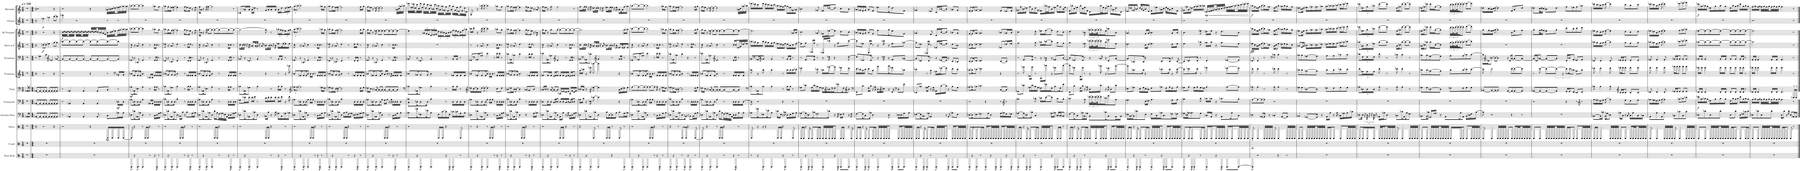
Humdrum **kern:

**kern	**kern	**kern	**dynam	**kern	**kern	**dynam	**kern	**dynam	**kern	**kern	**kern	**dynam	**kern	**dynam	**kern	**dynam	**kern	**dynam
*part12	*part11	*part10	*part10	*part9	*part8	*part8	*part7	*part7	*part6	*part5	*part4	*part4	*part3	*part3	*part2	*part2	*part1	*part1
*staff12	*staff11	*staff10	*staff10	*staff9	*staff8	*staff8	*staff7	*staff7	*staff6	*staff5	*staff4	*staff4	*staff3	*staff3	*staff2	*staff2	*staff1	*staff1
*I"Bass Kick	*I"Crash	*I"Snare	*	*I"Acoustic Bass	*I"Violoncello	*	*I"Tuba	*	*I"Trombone	*I"Trombone	*I"Horn in F	*	*I"Bb Trumpet	*	*I"Chimes	*	*I"Marimba	*
*I'BK	*I'Cr	*I'Sn	*	*I'Bass	*I'Vc.	*	*I'Tba.	*	*I'Tbn.	*I'Tbn.	*	*	*I'Bb Tpt.	*	*I'Cme.	*	*I'Mrm.	*
*clefX	*clefX	*clefX	*	*clefF4	*clefF4	*	*clefF4	*	*clefG2	*clefF4	*clefG2	*	*clefG2	*	*clefG2	*	*clefG2	*
*	*	*	*	*Trd7c12	*	*	*	*	*	*	*Trd4c7	*	*Trd1c2	*	*	*	*	*
*k[]	*k[]	*k[]	*	*k[]	*k[]	*	*k[]	*	*k[]	*k[]	*k[]	*	*k[]	*	*k[]	*	*k[]	*
*M1/8	*M1/8	*M1/8	*	*M1/8	*M1/8	*	*M1/8	*	*M1/8	*M1/8	*M1/8	*	*M1/8	*	*M1/8	*	*M1/8	*
*MM122	*MM122	*MM122	*	*MM122	*MM122	*	*MM122	*	*MM122	*MM122	*MM122	*	*MM122	*	*MM122	*	*MM122	*
=1	=1	=1	=1	=1	=1	=1	=1	=1	=1	=1	=1	=1	=1	=1	=1	=1	=1	=1
8r	8r	8r	.	16AA-X'/LL	8r	.	16AA-X^^/LL	.	8r	8r	8r	.	8r	.	8r	.	8r	.
.	.	.	.	16AA-'/JJ	.	.	16AA-^^/JJ	.	.	.	.	.	.	.	.	.	.	.
=2	=2	=2	=2	=2	=2	=2	=2	=2	=2	=2	=2	=2	=2	=2	=2	=2	=2	=2
*M4/4	*M4/4	*M4/4	*	*M4/4	*M4/4	*	*M4/4	*	*M4/4	*M4/4	*M4/4	*	*M4/4	*	*M4/4	*	*M4/4	*
1r	1r	4r	.	[8AA-X/L	[8AA-X/L	.	[8AA-X/L	.	4r	8r	4r	.	4r	.	4r	.	4r	.
.	.	.	.	8AA-/_	8AA-/_	.	8AA-/_	.	.	4G-X\	.	.	.	.	.	.	.	.
!	!	!	!	!	!	!	!	!	!	!	!	!LO:DY:b	!	!	!	!LO:DY:b	!	!
.	.	2r	.	8AA-/_	8AA-/_	.	8AA-/_	.	2r	.	[8cc-X\L	f	2r	.	4ff-X'\	p	2r	.
.	.	.	.	8AA-/J_	8AA-/J_	.	8AA-/J_	.	.	4c\	8cc-\J]	.	.	.	.	.	.	.
.	.	.	.	8AA-/L_	8AA-/L_	.	8AA-/L_	.	.	.	4ee-X\	.	.	.	4aa-X'\	.	.	.
*	*	*	*	*	*	*	*	*	*	*clefG2	*	*	*	*	*	*	*	*
.	.	.	.	8AA-/_	8AA-/_	.	8AA-/_	.	.	4e-X/	.	.	.	.	.	.	.	.
.	.	4r	.	8AA-/_	8AA-/_	.	8AA-/_	.	4r	.	[8gg\L	.	4r	.	[8ccc'\L	.	4r	.
.	.	.	.	8AA-/J]	8AA-/J]	.	8AA-/J]	.	.	[8g-X/	8gg\J]	.	.	.	8ccc\J]	.	.	.
=3	=3	=3	=3	=3	=3	=3	=3	=3	=3	=3	=3	=3	=3	=3	=3	=3	=3	=3
!	!	!	!	!	!	!	!	!	!	!	!	!	!	!LO:DY:b	!	!	!	!
1r	1r	2r	.	8r	8r	.	8r	.	2r	8g-/L_	[8bb-X\L	.	32cc\LLL	f	4eee-X'\	.	2r	.
.	.	.	.	.	.	.	.	.	.	.	.	.	32dd\	.	.	.	.	.
.	.	.	.	.	.	.	.	.	.	.	.	.	32cc\	.	.	.	.	.
.	.	.	.	.	.	.	.	.	.	.	.	.	32dd\	.	.	.	.	.
.	.	.	.	4AA-X'/	4AA-X'/	.	4AA-X'/	.	.	8g-/_	8bb-\_	.	32cc\	.	.	.	.	.
.	.	.	.	.	.	.	.	.	.	.	.	.	32dd\	.	.	.	.	.
.	.	.	.	.	.	.	.	.	.	.	.	.	32cc\	.	.	.	.	.
.	.	.	.	.	.	.	.	.	.	.	.	.	32dd\JJJ	.	.	.	.	.
.	.	.	.	.	.	.	.	.	.	8g-/_	8bb-\_	.	32cc\LLL	.	2r	.	.	.
.	.	.	.	.	.	.	.	.	.	.	.	.	32dd\	.	.	.	.	.
.	.	.	.	.	.	.	.	.	.	.	.	.	32cc\	.	.	.	.	.
.	.	.	.	.	.	.	.	.	.	.	.	.	32dd\	.	.	.	.	.
.	.	.	.	4AA-'/	4AA-'/	.	4AA-'/	.	.	8g-/J_	8bb-\J_	.	32cc\	.	.	.	.	.
.	.	.	.	.	.	.	.	.	.	.	.	.	32dd\	.	.	.	.	.
.	.	.	.	.	.	.	.	.	.	.	.	.	32cc\	.	.	.	.	.
.	.	.	.	.	.	.	.	.	.	.	.	.	32dd\JJJ	.	.	.	.	.
.	.	4r	.	.	.	.	.	.	4r	8g-/L_	8bb-\L_	.	32cc/LLL	.	.	.	4r	.
.	.	.	.	.	.	.	.	.	.	.	.	.	32dd/	.	.	.	.	.
.	.	.	.	.	.	.	.	.	.	.	.	.	32cc/	.	.	.	.	.
.	.	.	.	.	.	.	.	.	.	.	.	.	32dd/	.	.	.	.	.
.	.	.	.	8AA-/	4AA-'/	.	8AA-/L	.	.	8g-/_	8bb-\_	.	32cc/	.	.	.	.	.
.	.	.	.	.	.	.	.	.	.	.	.	.	32b-X/	.	.	.	.	.
.	.	.	.	.	.	.	.	.	.	.	.	.	32a-X/	.	.	.	.	.
.	.	.	.	.	.	.	.	.	.	.	.	.	32f/JJJ	.	.	.	.	.
!	!	!	!LO:DY:b	!	!	!	!	!	!	!	!	!	!	!	!	!	!	!
.	.	16CC/LL	mp	8C\L	.	.	8C/J	.	8r	8g-/_	8bb-\_	.	32b-\LLL	.	8r	.	32a-X\LLL	.
.	.	.	.	.	.	.	.	.	.	.	.	.	32cc\	.	.	.	32b-X\	.
.	.	16CC/	.	.	.	.	.	.	.	.	.	.	32dd\	.	.	.	32cc\	.
.	.	.	.	.	.	.	.	.	.	.	.	.	32ee-X\	.	.	.	32dd-X\	.
*	*	*	*	*	*	*	*	*	*clefF4	*	*	*	*	*	*	*	*	*
!	!	!	!	!	!	!LO:DY:b	!	!	!	!	!	!	!	!	!	!	!	!
.	.	16CC/	.	16A-X'\L	16D-X'\LL	mf	8r	.	16BB-X'/LL	8g-/J]	8bb-\J]	.	32ff\	.	8r	.	32ee-X\	.
.	.	.	.	.	.	.	.	.	.	.	.	.	32gg\	.	.	.	32ff\	.
.	.	[16CC/JJ	.	16A-'\JJ	16D-'\JJ	.	.	.	16BB-'/JJ	.	.	.	32aa-X\	.	.	.	32gg-X\	.
.	.	.	.	.	.	.	.	.	.	.	.	.	32aan\JJJ	.	.	.	32ggn\JJJ	.
=4	=4	=4	=4	=4	=4	=4	=4	=4	=4	=4	=4	=4	=4	=4	=4	=4	=4	=4
!	!	!	!	!	!	!	!	!LO:DY:b	!	!	!	!	!	!	!	!	!	!
8CC\	1r	8CC/]	.	8D-X\L	8A-X\L	.	8A-X'\L	mf	8D-X/L	8e-X'/	8cc'\	.	[8bb-X\L	.	1r	.	[8aa-X\L	.
16r	.	4r	.	16d-X'\K	16D-X'\K	.	16AA-X\K	.	16AA-X'/K	16r	16r	.	8bb-\_	.	.	.	8aa-\_	.
8.CC\	.	.	.	8AA-X\	8D-\	.	8.E-X\J	.	8AA-/	8.A-X/	8.a-X/	.	.	.	.	.	.	.
.	.	.	.	.	.	.	.	.	.	.	.	.	8bb-\J_	.	.	.	8aa-\J_	.
.	.	.	.	16A-X\Jk	16D-'\Jk	.	.	.	16AA-'/Jk	.	.	.	.	.	.	.	.	.
4CC\	.	8r	.	4D-'\	4A-'\	.	4A-'\	.	4D-'\	4e-'/	4cc'\	.	4.bb-\]	.	.	.	4.aa-\]	.
.	.	16CC/LL	.	.	.	.	.	.	.	.	.	.	.	.	.	.	.	.
.	.	16CC/JJ	.	.	.	.	.	.	.	.	.	.	.	.	.	.	.	.
8r	.	4r	.	8r	16AA-X'/LL	.	8r	.	16DD-X'/LL	8r	8r	.	.	.	.	.	.	.
.	.	.	.	.	16AA-'/JJ	.	.	.	16DD-'/JJ	.	.	.	.	.	.	.	.	.
16r	.	.	.	16C\LL	16D-'\LL	.	16A-'\LL	.	16AA-'/LL	16e-'/LL	16cc'\LL	.	8aa-X'\L	.	.	.	8gg-X'\L	.
16CC\	.	.	.	16D-'\	16D-'\	.	16A-'\JJ	.	16AA-'/	16e-'/JJ	16cc'\JJ	.	.	.	.	.	.	.
8r	.	8r	.	16G\	16D-'\	.	8r	.	16AA-'/	8r	8r	.	8gg\J	.	.	.	8ff\J	.
.	.	.	.	16A-'\JJ	16D-'\JJ	.	.	.	16AA-'/JJ	.	.	.	.	.	.	.	.	.
=5	=5	=5	=5	=5	=5	=5	=5	=5	=5	=5	=5	=5	=5	=5	=5	=5	=5	=5
8CC\	1r	2r	.	8D-X\L	8B-X\L	.	8B-X'\L	.	8D-X/L	8d-X'/	8dd-X'\	.	8aa-X'\L	.	1r	.	8gg-X'\L	.
16r	.	.	.	16d-X'\K	16D-X'\K	.	16AA-X\K	.	16BB-X'/K	16r	16r	.	16gg\L	.	.	.	16ff\L	.
8.CC\	.	.	.	8AA-X\	8D-\	.	8.G-X\J	.	8BB-/	8.B-X/	8.a-X/	.	[16ff\JJ	.	.	.	[16ee-X\JJ	.
.	.	.	.	.	.	.	.	.	.	.	.	.	8ff\_	.	.	.	8ee-\_	.
.	.	.	.	16B-X\K	16D-'\Jk	.	.	.	16BB-'/Jk	.	.	.	.	.	.	.	.	.
4CC\	.	.	.	8D-\J	4B-'\	.	4B-'\	.	4D-'\	4d-'/	4dd-'\	.	4ff\]	.	.	.	4ee-\]	.
.	.	16CC/LL	.	16BB-X\LL	.	.	.	.	.	.	.	.	.	.	.	.	.	.
.	.	16CC/JJ	.	16B-'\JJ	.	.	.	.	.	.	.	.	.	.	.	.	.	.
8r	.	4r	.	16r	8r	.	8r	.	8r	8r	8r	.	16gg\KL	.	.	.	16ff\KL	.
.	.	.	.	8.B-'\L	.	.	.	.	.	.	.	.	8ff'\	.	.	.	8ee-'\	.
16r	.	.	.	.	16D-'\LL	.	16B-'\LL	.	16AA-X'/LL	16d-'/LL	16dd-'\LL	.	.	.	.	.	.	.
16CC\	.	.	.	.	16D-'\	.	16B-'\JJ	.	16AA-'/	16d-'/JJ	16dd-'\JJ	.	16ee-X\Jk	.	.	.	16dd-X\Jk	.
8r	.	8r	.	16G\L	16D-'\	.	8r	.	16AA-'/	8r	8r	.	16r	.	.	.	16r	.
.	.	.	.	16A-X'\JJ	16D-'\JJ	.	.	.	16AA-'/JJ	.	.	.	16ff\	.	.	.	16ee-\	.
=6	=6	=6	=6	=6	=6	=6	=6	=6	=6	=6	=6	=6	=6	=6	=6	=6	=6	=6
8CC\	1r	2r	.	8D-X\L	8A-X\L	.	8A-X'\L	.	8D-X/L	8e-X'/	8cc'\	.	16gg\LL	.	1r	.	16ff\LL	.
.	.	.	.	.	.	.	.	.	.	.	.	.	16b-X\JJ	.	.	.	16a-X\JJ	.
16r	.	.	.	16d-X'\K	16D-X'\K	.	16AA-X\K	.	16AA-X'/K	16r	16r	.	16r	.	.	.	16r	.
8.CC\	.	.	.	8AA-X\	8D-\	.	8.E-X\J	.	8AA-/	8.A-X/	8.a-X/	.	[16gg\	.	.	.	[16ff\	.
.	.	.	.	.	.	.	.	.	.	.	.	.	8gg\L_	.	.	.	8ff\_	.
.	.	.	.	16A-X\K	16D-'\Jk	.	.	.	16AA-'/Jk	.	.	.	.	.	.	.	.	.
4CC\	.	.	.	8D-\J	4A-'\	.	4A-'\	.	4D-'\	4e-'/	4cc'\	.	8gg\J_	.	.	.	2ff\]	.
.	.	16CC/LL	.	16d-'\LL	.	.	.	.	.	.	.	.	8gg\L_	.	.	.	.	.
.	.	16CC/JJ	.	16A-\	.	.	.	.	.	.	.	.	.	.	.	.	.	.
8r	.	4r	.	32F\L	8r	.	8r	.	8r	8r	8r	.	8gg\_	.	.	.	.	.
.	.	.	.	32G-X\	.	.	.	.	.	.	.	.	.	.	.	.	.	.
.	.	.	.	32E-X\	.	.	.	.	.	.	.	.	.	.	.	.	.	.
.	.	.	.	32AA-\JJJ	.	.	.	.	.	.	.	.	.	.	.	.	.	.
16r	.	.	.	16D-'\LL	16D-'\LL	.	16A-'\LL	.	16AA-'/LL	16e-'/LL	16cc'\LL	.	8gg\_	.	.	.	.	.
16CC\	.	.	.	16D-'\	16D-'\	.	16A-'\JJ	.	16AA-'/	16e-'/JJ	16cc'\JJ	.	.	.	.	.	.	.
8r	.	8r	.	16Gn\	16D-'\	.	8r	.	16AA-'/	8r	8r	.	8gg\J_	.	.	.	8r	.
.	.	.	.	16A-'\JJ	16D-'\JJ	.	.	.	16AA-'/JJ	.	.	.	.	.	.	.	.	.
=7	=7	=7	=7	=7	=7	=7	=7	=7	=7	=7	=7	=7	=7	=7	=7	=7	=7	=7
8CC\	1r	2r	.	8D-X\L	8G-X\L	.	8B-X'\L	.	2r	8g-X'/	16.cc'\LL	.	2gg\_	.	1r	.	8B-X/L	.
.	.	.	.	.	.	.	.	.	.	.	[32cc\L	.	.	.	.	.	.	.
16r	.	.	.	16d-X'\K	16e-X'\L	.	16AA-X\K	.	.	16r	32cc\JJJ]	.	.	.	.	.	16a-X'/L	.
.	.	.	.	.	.	.	.	.	.	.	32r	.	.	.	.	.	.	.
8.CC\	.	.	.	8AA-X\	16e-'\JJ	.	8.G-X\J	.	.	8.d-X/	16cc\	.	.	.	.	.	16a-'/JJ	.
.	.	.	.	.	16e-\LL	.	.	.	.	.	16.a-X'/LL	.	.	.	.	.	16a-\LL	.
.	.	.	.	16B-X\K	16f\JJ	.	.	.	.	.	.	.	.	.	.	.	16dd-X\JJ	.
.	.	.	.	.	.	.	.	.	.	.	[32a-/L	.	.	.	.	.	.	.
4CC\	.	.	.	8D-\J	8r	.	4B-'\	.	.	4g-'/	32a-/JJJ]	.	.	.	.	.	8r	.
.	.	.	.	.	.	.	.	.	.	.	32r	.	.	.	.	.	.	.
.	.	.	.	.	.	.	.	.	.	.	16a-/	.	.	.	.	.	.	.
.	.	16CC/LL	.	16BB-X\LL	16d\LL	.	.	.	4r	.	16.b-X'\LL	.	8gg\]	.	.	.	16g/LL	.
.	.	16CC/JJ	.	16B-\JJ	16e-'\	.	.	.	.	.	.	.	.	.	.	.	16a-'/	.
.	.	.	.	.	.	.	.	.	.	.	[32b-\L	.	.	.	.	.	.	.
8r	.	4r	.	16r	16e-'\	.	8r	.	.	8r	32b-\JJJ]	.	8r	.	.	.	16a-'/	.
.	.	.	.	.	.	.	.	.	.	.	32r	.	.	.	.	.	.	.
.	.	.	.	16B-\	16e-'\JJ	.	.	.	.	.	16b-\	.	.	.	.	.	16a-'/JJ	.
*	*	*	*	*	*	*	*	*	*	*	*	*	*Xbrackettup	*	*	*	*	*
16r	.	.	.	16G-X\LL	16e-\LL	.	16B-'\LL	.	8r	16g-'/LL	16.ee-X'\LL	.	24aa-X\LL	.	.	.	16a-\LL	.
.	.	.	.	.	.	.	.	.	.	.	.	.	24gg\	.	.	.	.	.
16CC\	.	.	.	16BB-\	16f\JJ	.	16B-'\JJ	.	.	16g-'/JJ	.	.	.	.	.	.	16dd-\	.
.	.	.	.	.	.	.	.	.	.	.	.	.	24ff\	.	.	.	.	.
.	.	.	.	.	.	.	.	.	.	.	[32ee-\K	.	.	.	.	.	.	.
*	*	*	*	*	*	*	*	*	*	*	*	*	*	*	*	*	*Xbrackettup	*
8r	.	8r	.	16Gn\	16r	.	8r	.	16r	8r	16ee-\]	.	24ee-X\	.	.	.	24dd-\	.
.	.	.	.	.	.	.	.	.	.	.	.	.	24ff\	.	.	.	24ee-X\	.
.	.	.	.	16A-X\JJ	16f'\	.	.	.	16dd-X'\	.	16ee-\JJ	.	.	.	.	.	.	.
.	.	.	.	.	.	.	.	.	.	.	.	.	24gg\JJ	.	.	.	24ff\JJ	.
=8	=8	=8	=8	=8	=8	=8	=8	=8	=8	=8	=8	=8	=8	=8	=8	=8	=8	=8
*	*	*	*	*	*	*	*clefG2	*	*	*	*	*	*	*	*	*	*	*
*	*	*	*	*	*	*	*Xbrackettup	*	*	*	*	*	*	*	*	*	*	*
8CC\	1r	2r	.	8D-X\L	8A-X\L	.	24ff-X\KL	.	8D-X/L	8e-X'/	8cc'\	.	24aa\KL	.	1r	.	24gg\KL	.
.	.	.	.	.	.	.	[12ffn\J	.	.	.	.	.	[12bb-X\J	.	.	.	[12aa-X\J	.
16r	.	.	.	16d-X'\K	16D-X'\K	.	2.ff\]	.	16AA-X'/K	16r	16r	.	2.bb-\]	.	.	.	2.aa-\]	.
8.CC\	.	.	.	8AA-X\	8D-\	.	.	.	8AA-/	8.A-X/	8.a-X/	.	.	.	.	.	.	.
.	.	.	.	16A-X\Jk	16D-'\K	.	.	.	16AA-'/K	.	.	.	.	.	.	.	.	.
4CC\	.	.	.	4D-\	8A-\J	.	.	.	8D-/J	4e-'/	4cc'\	.	.	.	.	.	.	.
.	.	16CC/LL	.	.	16A-'\LL	.	.	.	16D-'\LL	.	.	.	.	.	.	.	.	.
.	.	16CC/JJ	.	.	16A-'\JJ	.	.	.	16D-'\JJ	.	.	.	.	.	.	.	.	.
8r	.	4r	.	8r	8r	.	.	.	8r	8r	8r	.	.	.	.	.	.	.
16r	.	.	.	16C\LL	16D-'\LL	.	.	.	16AA-'/LL	16e-'/LL	16cc'\LL	.	.	.	.	.	.	.
16CC\	.	.	.	16D-\	16D-'\	.	.	.	16AA-'/	16e-'/JJ	16cc'\JJ	.	.	.	.	.	.	.
8r	.	8r	.	16G\	16D-'\	.	16ee-X\LL	.	16AA-'/	8r	8r	.	16aa-X\LL	.	.	.	16gg-X\LL	.
.	.	.	.	16A-\JJ	16D-'\JJ	.	16dd-X\JJ	.	16AA-'/JJ	.	.	.	16gg\JJ	.	.	.	16ff\JJ	.
=9	=9	=9	=9	=9	=9	=9	=9	=9	=9	=9	=9	=9	=9	=9	=9	=9	=9	=9
8CC\	1r	2r	.	8D-X\L	8B-X\L	.	8ee-X'\L	.	8D-X/L	8d-X'/	8dd-X'\	.	8aa-X'\L	.	1r	.	8gg-X'\L	.
16r	.	.	.	16d-X'\K	16D-X'\K	.	16dd-X\L	.	16BB-X'/K	16r	16r	.	16gg\L	.	.	.	16ff\L	.
8.CC\	.	.	.	8AA-X\	8D-\	.	[16cc\JJ	.	8BB-/	8.B-X/	8.a-X/	.	[16ff\JJ	.	.	.	[16ee-X\JJ	.
.	.	.	.	.	.	.	8cc\_	.	.	.	.	.	8ff\_	.	.	.	8ee-\_	.
.	.	.	.	16B-X\K	16D-'\Jk	.	.	.	16BB-'/Jk	.	.	.	.	.	.	.	.	.
4CC\	.	.	.	8D-\J	4.B-\	.	2cc\]	.	4D-'\	4d-'/	4dd-'\	.	2ff\]	.	.	.	2ee-\]	.
.	.	16CC/LL	.	16A\LL	.	.	.	.	.	.	.	.	.	.	.	.	.	.
.	.	16CC/JJ	.	16B-\	.	.	.	.	.	.	.	.	.	.	.	.	.	.
8r	.	4r	.	16F\	.	.	.	.	8r	8r	8r	.	.	.	.	.	.	.
.	.	.	.	16G-X\JJ	.	.	.	.	.	.	.	.	.	.	.	.	.	.
16r	.	.	.	16Dn\LL	16D-'\LL	.	.	.	16AA-X'/LL	16d-'/LL	16dd-'\LL	.	.	.	.	.	.	.
16CC\	.	.	.	16E-X\	16D-'\	.	.	.	16AA-'/	16d-'/JJ	16dd-'\JJ	.	.	.	.	.	.	.
8r	.	8r	.	16Gn\	16D-'\	.	16dd-\LL	.	16AA-'/	8r	8r	.	16gg\LL	.	.	.	16ff\LL	.
.	.	.	.	16A-X\JJ	16D-'\JJ	.	16ee-\JJ	.	16AA-'/JJ	.	.	.	16aa-\JJ	.	.	.	16gg-\JJ	.
=10	=10	=10	=10	=10	=10	=10	=10	=10	=10	=10	=10	=10	=10	=10	=10	=10	=10	=10
8CC\	1r	2r	.	8D-X\L	8A-X\L	.	16dd-X\LL	.	8D-X/L	8e-X'/	8cc'\	.	16gg\LL	.	1r	.	16ff\LL	.
.	.	.	.	.	.	.	16cc\JJ	.	.	.	.	.	16ff\JJ	.	.	.	16ee-X\JJ	.
16r	.	.	.	16d-X'\K	16D-X'\K	.	16r	.	16AA-X'/K	16r	16r	.	16r	.	.	.	16r	.
8.CC\	.	.	.	8AA-X\	8D-\	.	[16a-X/	.	8AA-/	8.A-X/	8.a-X/	.	[16ee-X\	.	.	.	[16dd-X\	.
.	.	.	.	.	.	.	8a-/L_	.	.	.	.	.	8ee-\L_	.	.	.	8dd-\_	.
.	.	.	.	16A-X\Jk	16D-'\K	.	.	.	16AA-'/K	.	.	.	.	.	.	.	.	.
4CC\	.	.	.	4D-'\	8A-\J	.	8a-/J_	.	8D-/J	4e-'/	4cc'\	.	8ee-\J_	.	.	.	2dd-\]	.
.	.	16CC/LL	.	.	16G\LL	.	8a-/L_	.	16C/LL	.	.	.	8ee-\L_	.	.	.	.	.
.	.	16CC/JJ	.	.	16A-'\JJ	.	.	.	16D-'/JJ	.	.	.	.	.	.	.	.	.
8r	.	4r	.	8r	16r	.	8a-/_	.	16r	8r	8r	.	8ee-\_	.	.	.	.	.
.	.	.	.	.	16A-'\	.	.	.	16D-'\	.	.	.	.	.	.	.	.	.
16r	.	.	.	16C\LL	16D-'\LL	.	8a-/_	.	16AA-'/LL	16e-'/LL	16cc'\LL	.	8ee-\_	.	.	.	.	.
16CC\	.	.	.	16D-'\	16D-'\	.	.	.	16AA-'/	16e-'/JJ	16cc'\JJ	.	.	.	.	.	.	.
8r	.	8r	.	16G\	16D-'\	.	8a-/J]	.	16AA-'/	8r	8r	.	8ee-\J_	.	.	.	32a-X\LLL	.
.	.	.	.	.	.	.	.	.	.	.	.	.	.	.	.	.	32cc\	.
.	.	.	.	16A-'\JJ	16D-'\JJ	.	.	.	16AA-'/JJ	.	.	.	.	.	.	.	32gg-X\	.
.	.	.	.	.	.	.	.	.	.	.	.	.	.	.	.	.	32aa-X\JJJ	.
=11	=11	=11	=11	=11	=11	=11	=11	=11	=11	=11	=11	=11	=11	=11	=11	=11	=11	=11
*	*	*	*	*	*	*	*clefF4	*	*	*	*	*	*	*	*	*	*	*
8CC\	1r	2r	.	8A-X\L	8C\' 8B-X\'L	.	8B-X'\L	.	8D-X/L	8g-X'/	1r	.	4ee-\]	.	1r	.	32eee-X\LLL	.
.	.	.	.	.	.	.	.	.	.	.	.	.	.	.	.	.	32ee-X\	.
.	.	.	.	.	.	.	.	.	.	.	.	.	.	.	.	.	32ddd-X\	.
.	.	.	.	.	.	.	.	.	.	.	.	.	.	.	.	.	32dd-X\	.
16r	.	.	.	16a-X'\K	16D-X'\K	.	16AA-X\K	.	16BB-X'/K	16r	.	.	.	.	.	.	32ccc\	.
.	.	.	.	.	.	.	.	.	.	.	.	.	.	.	.	.	32cc\	.
8.CC\	.	.	.	8E-X\	8D-\	.	8.G-X\J	.	8BB-/	8.d-X/	.	.	.	.	.	.	32eee-\	.
.	.	.	.	.	.	.	.	.	.	.	.	.	.	.	.	.	32ee-\JJJ	.
.	.	.	.	.	.	.	.	.	.	.	.	.	24a-X/LL	.	.	.	32ddd-\LLL	.
.	.	.	.	.	.	.	.	.	.	.	.	.	.	.	.	.	32dd-\	.
.	.	.	.	.	.	.	.	.	.	.	.	.	24g/	.	.	.	.	.
.	.	.	.	16e-X'\K	16D-'\Jk	.	.	.	16BB-'/Jk	.	.	.	.	.	.	.	32ccc\	.
.	.	.	.	.	.	.	.	.	.	.	.	.	24f/	.	.	.	.	.
.	.	.	.	.	.	.	.	.	.	.	.	.	.	.	.	.	32cc\	.
4CC\	.	.	.	8A-\J	4B-'\	.	4B-'\	.	4D-'\	4g-'/	.	.	24d/	.	.	.	32bb-X\	.
.	.	.	.	.	.	.	.	.	.	.	.	.	.	.	.	.	32b-X\	.
.	.	.	.	.	.	.	.	.	.	.	.	.	24e-X/	.	.	.	.	.
.	.	.	.	.	.	.	.	.	.	.	.	.	.	.	.	.	32ccc\	.
.	.	.	.	.	.	.	.	.	.	.	.	.	24f/JJ	.	.	.	.	.
.	.	.	.	.	.	.	.	.	.	.	.	.	.	.	.	.	32cc\JJJ	.
.	.	16CC/LL	.	16E-\LL	.	.	.	.	.	.	.	.	24dd\LL	.	.	.	32aa-X\LLL	.
.	.	.	.	.	.	.	.	.	.	.	.	.	.	.	.	.	32a-X\	.
.	.	.	.	.	.	.	.	.	.	.	.	.	24cc\	.	.	.	.	.
.	.	16CC/JJ	.	[16c\	.	.	.	.	.	.	.	.	.	.	.	.	32gg-X\	.
.	.	.	.	.	.	.	.	.	.	.	.	.	24b-X\	.	.	.	.	.
.	.	.	.	.	.	.	.	.	.	.	.	.	.	.	.	.	32g-X\	.
16r	.	4r	.	16c\]	8r	.	8r	.	8r	8r	.	.	24a-\	.	.	.	32ff\	.
.	.	.	.	.	.	.	.	.	.	.	.	.	.	.	.	.	32f\	.
.	.	.	.	.	.	.	.	.	.	.	.	.	24b-\	.	.	.	.	.
16CC\	.	.	.	16E-\JJ	.	.	.	.	.	.	.	.	.	.	.	.	32aa-\	.
.	.	.	.	.	.	.	.	.	.	.	.	.	24cc\JJ	.	.	.	.	.
.	.	.	.	.	.	.	.	.	.	.	.	.	.	.	.	.	32a-\JJJ	.
8CC\	.	.	.	16c-X\LL	16D-'\LL	.	16B-'\LL	.	16AA-X'/LL	16g-'/LL	.	.	24ff\LL	.	.	.	32gg-\LLL	.
.	.	.	.	.	.	.	.	.	.	.	.	.	.	.	.	.	32g-\	.
.	.	.	.	.	.	.	.	.	.	.	.	.	24ee-X\	.	.	.	.	.
.	.	.	.	16cn\	16D-'\	.	16B-'\JJ	.	16AA-'/	16g-'/JJ	.	.	.	.	.	.	32ee-\	.
.	.	.	.	.	.	.	.	.	.	.	.	.	24dd\	.	.	.	.	.
.	.	.	.	.	.	.	.	.	.	.	.	.	.	.	.	.	32e-X\	.
8r	.	8CC/	.	16G\	16D-'\	.	8r	.	16AA-'/	8r	.	.	24cc\	.	.	.	32ff\	.
.	.	.	.	.	.	.	.	.	.	.	.	.	.	.	.	.	32f\	.
.	.	.	.	.	.	.	.	.	.	.	.	.	24ff\	.	.	.	.	.
.	.	.	.	16A-\JJ	16D-'\JJ	.	.	.	16AA-'/JJ	.	.	.	.	.	.	.	32dd-\	.
.	.	.	.	.	.	.	.	.	.	.	.	.	24aa-X\JJ	.	.	.	.	.
.	.	.	.	.	.	.	.	.	.	.	.	.	.	.	.	.	32d-X\JJJ	.
=12	=12	=12	=12	=12	=12	=12	=12	=12	=12	=12	=12	=12	=12	=12	=12	=12	=12	=12
*	*	*	*	*	*	*	*clefG2	*	*	*	*	*	*	*	*	*	*	*
8CC\	1r	8r	.	8D-X\L	8A-X\L	.	16dd-X\LL	.	8D-X/L	8e-X'/L	8r	.	16bb-X\LL	.	1r	.	8F'/	.
.	.	.	.	.	.	.	[16cc\	.	.	.	.	.	16ccc\JJ	.	.	.	.	.
*	*	*	*	*	*	*	*	*	*	*clefF4	*	*	*	*	*	*	*	*
16r	.	4r	.	16d-X'\K	16D-X'\K	.	16cc\]	.	16AA-X'/K	16AA-X/K	16r	.	16r	.	.	.	16r	.
8.CC\	.	.	.	8AA-X\	8D-\	.	[16dd-\JJ	.	8AA-/	8.A-X/J	8.a-X/	.	[16bb-\	.	.	.	[16aa-X\	.
.	.	.	.	.	.	.	8dd-\_	.	.	.	.	.	8bb-\_	.	.	.	8aa-\_	.
.	.	.	.	16A-X\Jk	16D-'\K	.	.	.	16AA-'/K	.	.	.	.	.	.	.	.	.
4CC\	.	8r	.	4D-\	8A-\J	.	4.dd-\]	.	8D-/J	4e-'\	4.cc\	.	4.bb-\]	.	.	.	4.aa-\]	.
.	.	16CC/LL	.	.	16A-'\LL	.	.	.	16D-'\LL	.	.	.	.	.	.	.	.	.
.	.	16CC/JJ	.	.	16A-'\JJ	.	.	.	16D-'\JJ	.	.	.	.	.	.	.	.	.
8r	.	4r	.	8r	8r	.	.	.	8r	8r	.	.	.	.	.	.	.	.
16r	.	.	.	16C\LL	16D-'\LL	.	8cc'\L	.	16AA-'/LL	16e-'\LL	16cc'\LL	.	8aa-X'\L	.	.	.	8gg-X'\L	.
16CC\	.	.	.	16D-'\	16D-'\	.	.	.	16AA-'/	16e-'\JJ	16cc'\JJ	.	.	.	.	.	.	.
8r	.	8r	.	16G\	16D-'\	.	8dd-\J	.	16AA-'/	8r	8r	.	8gg\J	.	.	.	8ff\J	.
.	.	.	.	16A-'\JJ	16D-'\JJ	.	.	.	16AA-'/JJ	.	.	.	.	.	.	.	.	.
=13	=13	=13	=13	=13	=13	=13	=13	=13	=13	=13	=13	=13	=13	=13	=13	=13	=13	=13
8CC\	1r	2r	.	8D-X\L	8B-X\L	.	8b-X'\L	.	8D-X/L	8d-X'\L	8dd-X'\	.	8aa-X'\L	.	1r	.	8gg-X'\L	.
16r	.	.	.	16d-X'\K	16D-X'\K	.	16dd-X\L	.	16BB-X'/K	16AA-X\K	16r	.	16gg\L	.	.	.	16ff\L	.
8.CC\	.	.	.	8AA-X\	8D-\	.	[16b-\JJ	.	8BB-/	8.B-X\J	8.a-X/	.	[16ff\JJ	.	.	.	[16ee-X\JJ	.
.	.	.	.	.	.	.	8b-\_	.	.	.	.	.	8ff\_	.	.	.	8ee-\_	.
.	.	.	.	16B-X\Jk	16D-'\Jk	.	.	.	16BB-'/Jk	.	.	.	.	.	.	.	.	.
4CC\	.	.	.	4D-\	4B-'\	.	4b-\]	.	4.D-\	4d-'\	4.dd-\	.	4ff\]	.	.	.	4ee-\]	.
.	.	16CC/LL	.	.	.	.	.	.	.	.	.	.	.	.	.	.	.	.
.	.	16CC/JJ	.	.	.	.	.	.	.	.	.	.	.	.	.	.	.	.
8r	.	4r	.	4r	8r	.	8a-X/L	.	.	8r	.	.	16gg\KL	.	.	.	16ff\KL	.
.	.	.	.	.	.	.	.	.	.	.	.	.	8ff'\	.	.	.	8ee-'\	.
16r	.	.	.	.	16D-'\LL	.	8g-X/	.	16AA-X'/LL	16d-'\LL	16dd-'\LL	.	.	.	.	.	.	.
16CC\	.	.	.	.	16D-'\	.	.	.	16AA-'/	16d-'\JJ	16dd-'\JJ	.	16ee-X\Jk	.	.	.	16dd-X\Jk	.
8r	.	8r	.	16G\LL	16D-'\	.	8b-/J	.	16AA-'/	8r	8r	.	16r	.	.	.	16r	.
.	.	.	.	16A-X'\JJ	16D-'\JJ	.	.	.	16AA-'/JJ	.	.	.	16b-X\	.	.	.	16a-X/	.
=14	=14	=14	=14	=14	=14	=14	=14	=14	=14	=14	=14	=14	=14	=14	=14	=14	=14	=14
8CC\	1r	2r	.	8D-X\L	8D-X\L	.	16a-X/LL	.	8AA-X/L	8e-X'\L	8cc'\	.	16gg\LL	.	1r	.	16ff\LL	.
.	.	.	.	.	.	.	16b-X/JJ	.	.	.	.	.	16ff\JJ	.	.	.	16ee-X\JJ	.
16r	.	.	.	16d-X'\K	16D-'\L	.	16r	.	16AA-'/L	16AA-X\K	16r	.	16r	.	.	.	16r	.
8.CC\	.	.	.	8AA-X\	16D-'\JJ	.	[16a-/	.	16AA-'/JJ	8.A-X\J	8.a-X/	.	8.gg\L	.	.	.	8.ff\	.
.	.	.	.	.	16C/LL	.	8a-/L_	.	16GG/LL	.	.	.	.	.	.	.	.	.
.	.	.	.	16A-X\K	16D-'/J	.	.	.	16AA-'/J	.	.	.	.	.	.	.	.	.
*	*	*	*	*	*	*	*	*	*	*clefG2	*	*	*	*	*	*	*	*
4CC\	.	.	.	8D-\J	8D-/J	.	8a-/J]	.	8AA-/J	4e-'/	4cc'\	.	[8gg\J	.	.	.	2ff\	.
.	.	16CC/LL	.	16AA-\LL	16D-'/LL	.	16A-X/LL	.	16AA-'/LL	.	.	.	8gg\L_	.	.	.	.	.
.	.	16CC/JJ	.	16A-'\JJ	16D-'/	.	16e-X/	.	16AA-'/	.	.	.	.	.	.	.	.	.
8r	.	4r	.	16r	16C/	.	16d-X/	.	16GG/	8r	8r	.	8gg\_	.	.	.	.	.
.	.	.	.	16A-'\	16D-'/JJ	.	16e-/JJ	.	16AA-'/JJ	.	.	.	.	.	.	.	.	.
16r	.	.	.	16C\LL	16C/LL	.	16A-/LL	.	16GG/LL	16e-'/LL	16cc'\LL	.	8gg\_	.	.	.	.	.
16CC\	.	.	.	16D-'\	16D-'/J	.	16f/	.	16AA-'/J	16e-'/JJ	16cc'\JJ	.	.	.	.	.	.	.
8r	.	8r	.	16G\	8D-/J	.	16d-/	.	8AA-/J	8r	8r	.	8gg\J_	.	.	.	8r	.
.	.	.	.	16A-'\JJ	.	.	16f/JJ	.	.	.	.	.	.	.	.	.	.	.
=15	=15	=15	=15	=15	=15	=15	=15	=15	=15	=15	=15	=15	=15	=15	=15	=15	=15	=15
8CC\	1r	4r	.	8D-X\L	16A-X\LL	.	16b-X/LL	.	16c\LL	8g-X'\L	16.cc'\LL	.	2..gg\]	.	1r	.	16.ff'\LL	.
.	.	.	.	.	16c\JJ	.	16a-X/JJ	.	16e-X\JJ	.	.	.	.	.	.	.	.	.
.	.	.	.	.	.	.	.	.	.	.	[32cc\L	.	.	.	.	.	[32ff\L	.
*	*	*	*	*	*	*	*	*	*	*clefF4	*	*	*	*	*	*	*	*
16r	.	.	.	16d-X'\K	16r	.	16r	.	16r	16AA-X\K	32cc\JJJ]	.	.	.	.	.	32ff\JJJ]	.
.	.	.	.	.	.	.	.	.	.	.	32r	.	.	.	.	.	32r	.
8.CC\	.	.	.	8AA-X\	16E-X\	.	16b-\	.	16a-X\	8.d-X\J	16cc\	.	.	.	.	.	16ff\	.
.	.	8CC/	.	.	[8e-X\	.	[8ee-X\	.	[8aa-X\	.	16.a-X'/LL	.	.	.	.	.	16.dd-X'\LL	.
.	.	.	.	16B-X\K	.	.	.	.	.	.	.	.	.	.	.	.	.	.
.	.	.	.	.	.	.	.	.	.	.	[32a-/L	.	.	.	.	.	[32dd-\L	.
*	*	*	*	*	*	*	*	*	*	*clefG2	*	*	*	*	*	*	*	*
4CC\	.	8r	.	8D-\J	4.e-\]	.	4.ee-\]	.	4.aa-\]	4g-'/	32a-/JJJ]	.	.	.	.	.	32dd-\JJJ]	.
.	.	.	.	.	.	.	.	.	.	.	32r	.	.	.	.	.	32r	.
.	.	.	.	.	.	.	.	.	.	.	16a-/	.	.	.	.	.	16dd-\	.
.	.	16CC/LL	.	16B-\LL	.	.	.	.	.	.	16.b-X'\LL	.	.	.	.	.	16.ee-X'\LL	.
.	.	16CC/JJ	.	[16D-\	.	.	.	.	.	.	.	.	.	.	.	.	.	.
.	.	.	.	.	.	.	.	.	.	.	[32b-\L	.	.	.	.	.	[32ee-\L	.
4r	.	8r	.	16D-\]	.	.	.	.	.	8r	32b-\JJJ]	.	.	.	.	.	32ee-\JJJ]	.
.	.	.	.	.	.	.	.	.	.	.	32r	.	.	.	.	.	32r	.
.	.	.	.	16A\JJ	.	.	.	.	.	.	16b-\	.	.	.	.	.	16ee-\	.
.	.	8CC/	.	8B-'\L	4r	.	16a-\LL	.	4r	16g-'/LL	16.e-X'/LL	.	.	.	.	.	16.a-X'\LL	.
.	.	.	.	.	.	.	16cc\	.	.	16g-'/JJ	.	.	.	.	.	.	.	.
.	.	.	.	.	.	.	.	.	.	.	[32e-/K	.	.	.	.	.	32a-\K	.
8CC\	.	8r	.	16G\L	.	.	16dd-X\	.	.	8r	16e-/]	.	16gg'\LL	.	.	.	16ff'\	.
.	.	.	.	16A-X'\JJ	.	.	16ee-\JJ	.	.	.	16e-/JJ	.	16aa-X\JJ	.	.	.	16gg-X\JJ	.
=16	=16	=16	=16	=16	=16	=16	=16	=16	=16	=16	=16	=16	=16	=16	=16	=16	=16	=16
8CC\	1r	2r	.	8D-X\L	8A-X\L	.	[8ff\L	.	8D-X/L	8e-X'/L	8cc'\	.	[8bb-X\L	.	1r	.	[8aa-X\L	.
*	*	*	*	*	*	*	*	*	*	*clefF4	*	*	*	*	*	*	*	*
16r	.	.	.	16d-X'\K	16D-X'\K	.	8ff\_	.	16AA-X'/K	16AA-X/K	16r	.	8bb-\_	.	.	.	8aa-\_	.
8.CC\	.	.	.	8AA-X\	8D-\	.	.	.	8AA-/	8.A-X/J	8.a-X/	.	.	.	.	.	.	.
.	.	.	.	.	.	.	8ff\_	.	.	.	.	.	8bb-\J_	.	.	.	8aa-\J_	.
.	.	.	.	16A-X\Jk	16D-'\K	.	.	.	16AA-'/K	.	.	.	.	.	.	.	.	.
4CC\	.	.	.	4D-\	8A-\J	.	8ff\J_	.	8D-/J	4e-'\	4cc'\	.	2bb-\]	.	.	.	2aa-\]	.
.	.	16CC/LL	.	.	16A-'\LL	.	8ff\L_	.	16D-'\LL	.	.	.	.	.	.	.	.	.
.	.	16CC/JJ	.	.	16A-'\JJ	.	.	.	16D-'\JJ	.	.	.	.	.	.	.	.	.
8r	.	4r	.	8r	8r	.	8ff\J_	.	8r	8r	8r	.	.	.	.	.	.	.
16r	.	.	.	16C\LL	16D-'\LL	.	16ff\]	.	16AA-'/LL	16e-'\LL	16cc'\LL	.	.	.	.	.	.	.
16CC\	.	.	.	16D-'\	16D-'\	.	16r	.	16AA-'/	16e-'\JJ	16cc'\JJ	.	.	.	.	.	.	.
8r	.	8r	.	16G\	16D-'\	.	16ee-X\LL	.	16AA-'/	8r	8r	.	16aa-X\LL	.	.	.	16gg-X\LL	.
.	.	.	.	16A-'\JJ	16D-'\JJ	.	16dd-X\JJ	.	16AA-'/JJ	.	.	.	16gg\JJ	.	.	.	16ff\JJ	.
=17	=17	=17	=17	=17	=17	=17	=17	=17	=17	=17	=17	=17	=17	=17	=17	=17	=17	=17
8CC\	1r	4r	.	8D-X\L	8B-X\L	.	8ee-X'\L	.	8D-X/L	8d-X'\L	8dd-X'\	.	8aa-X'\L	.	1r	.	8gg-X'\L	.
16r	.	.	.	16d-X'\K	16D-X'\K	.	16dd-X\L	.	16BB-X'/K	16AA-X\K	16r	.	16gg\L	.	.	.	16ff\L	.
8.CC\	.	.	.	8AA-X\	8D-\	.	[16b-X\JJ	.	8BB-/	8.B-X\J	8.a-X/	.	[16ff\JJ	.	.	.	[16ee-X\JJ	.
.	.	8r	.	.	.	.	8b-\_	.	.	.	.	.	8ff\_	.	.	.	8ee-\_	.
.	.	.	.	16A-X\K	16D-'\Jk	.	.	.	16BB-'/Jk	.	.	.	.	.	.	.	.	.
8r	.	8.CC/L	.	8.D-\	4B-'\	.	2b-\]	.	4D-'\	4d-'\	4dd-'\	.	2ff\]	.	.	.	2ee-\]	.
8CC\	.	.	.	.	.	.	.	.	.	.	.	.	.	.	.	.	.	.
.	.	16CC/Jk	.	16BB-X\Jk	.	.	.	.	.	.	.	.	.	.	.	.	.	.
16r	.	4r	.	16r	8r	.	.	.	8r	4r	8r	.	.	.	.	.	.	.
8.CC\	.	.	.	8BB-'\L	.	.	.	.	.	.	.	.	.	.	.	.	.	.
.	.	.	.	.	16D-'\LL	.	.	.	16AA-X'/LL	.	16dd-'\LL	.	.	.	.	.	.	.
.	.	.	.	16BB-\L	16D-'\	.	.	.	16AA-'/	.	16dd-'\JJ	.	.	.	.	.	.	.
8r	.	[8CC/	.	16G\	16D-'\	.	16dd-\LL	.	16AA-'/	8r	8r	.	16gg\LL	.	.	.	16ff\LL	.
.	.	.	.	16A-'\JJ	16D-'\JJ	.	16ee-\JJ	.	16AA-'/JJ	.	.	.	16aa-\JJ	.	.	.	16gg-\JJ	.
=18	=18	=18	=18	=18	=18	=18	=18	=18	=18	=18	=18	=18	=18	=18	=18	=18	=18	=18
8CC\	1r	8CC/]	.	8D-X\L	8A-X\L	.	16dd-X\LL	.	8D-X/L	8e-X'\L	8cc'\	.	16gg\LL	.	1r	.	16ff\LL	.
.	.	.	.	.	.	.	16cc\JJ	.	.	.	.	.	16ff\JJ	.	.	.	16ee-X\JJ	.
16r	.	4r	.	16d-X'\K	16D-X'\K	.	16r	.	16AA-X'/K	16AA-X\K	16r	.	16r	.	.	.	16r	.
8.CC\	.	.	.	8AA-X\	8D-\	.	[16a-X/	.	8AA-/	8.A-X\J	8.a-X/	.	[16ee-X\	.	.	.	[16dd-X\	.
.	.	.	.	.	.	.	8a-/L_	.	.	.	.	.	8ee-\L_	.	.	.	8dd-\_	.
.	.	.	.	16A-X\K	16D-'\Jk	.	.	.	16AA-'/Jk	.	.	.	.	.	.	.	.	.
*	*	*	*	*	*	*	*	*	*	*clefG2	*	*	*	*	*	*	*	*
4CC\	.	8r	.	8D-\J	4A-'\	.	8a-/J_	.	4D-'\	4e-'/	4cc'\	.	8ee-\J_	.	.	.	2dd-\]	.
.	.	16CC/LL	.	16d-'\LL	.	.	8a-/L_	.	.	.	.	.	8ee-\L_	.	.	.	.	.
.	.	16CC/JJ	.	16A-\	.	.	.	.	.	.	.	.	.	.	.	.	.	.
8r	.	4r	.	32F\L	8r	.	8a-/_	.	8r	8r	8r	.	8ee-\_	.	.	.	.	.
.	.	.	.	32G-X\	.	.	.	.	.	.	.	.	.	.	.	.	.	.
.	.	.	.	32E-X\	.	.	.	.	.	.	.	.	.	.	.	.	.	.
.	.	.	.	32AA-\JJJ	.	.	.	.	.	.	.	.	.	.	.	.	.	.
16r	.	.	.	16D-'\LL	16D-'\LL	.	8a-/_	.	16AA-'/LL	16e-'/LL	16cc'/LL	.	8ee-\_	.	.	.	.	.
16CC\	.	.	.	16D-'\	16D-'\	.	.	.	16AA-'/	16e-'/JJ	16cc'/	.	.	.	.	.	.	.
8r	.	8r	.	16A-'\	16D-'\	.	8a-/J]	.	16AA-'/	8r	32e-X/L	.	8ee-\J_	.	.	.	32a-X\LLL	.
.	.	.	.	.	.	.	.	.	.	.	32g/	.	.	.	.	.	32cc\	.
.	.	.	.	16A-'\JJ	[16D-'\JJ	.	.	.	16AA-'/JJ	.	32dd-X/	.	.	.	.	.	32gg-X\	.
.	.	.	.	.	.	.	.	.	.	.	32ee-X/JJJ	.	.	.	.	.	32aa-X\JJJ	.
=19	=19	=19	=19	=19	=19	=19	=19	=19	=19	=19	=19	=19	=19	=19	=19	=19	=19	=19
*	*	*	*	*	*	*	*clefF4	*	*	*	*	*	*	*	*	*	*	*
8r	1r	8CC/	.	8A-X\L	8D-\]	.	8B-X'\L	.	8d-X'\	8g-X'/L	16bb-X\LL	.	2..ee-\]	.	1r	.	16eee-X\LL	.
.	.	.	.	.	.	.	.	.	.	.	16aa-X\	.	.	.	.	.	16ddd-X\	.
*	*	*	*	*	*	*	*	*	*	*clefF4	*	*	*	*	*	*	*	*
16r	.	16r	.	16a-X'\K	2r	.	16AA-X\K	.	16r	16AA-X/K	16gg\	.	.	.	.	.	16ccc\	.
*	*	*	*	*	*	*	*	*	*	*clefG2	*	*	*	*	*	*	*	*
8.CC\	.	16r	.	8E-X\	.	.	8.B-\J	.	8.d-\	8.g-/J	16bb-\JJ	.	.	.	.	.	16eee-\JJ	.
.	.	4r	.	.	.	.	.	.	.	.	16aa-\LL	.	.	.	.	.	16ddd-\LL	.
.	.	.	.	16e-X'\K	.	.	.	.	.	.	16gg\	.	.	.	.	.	16ccc\	.
4CC\	.	.	.	8A-\J	.	.	4B-'\	.	4d-'\	4g-'/	16ff\	.	.	.	.	.	16bb-X\	.
.	.	.	.	.	.	.	.	.	.	.	16gg\JJ	.	.	.	.	.	16ccc\JJ	.
.	.	16CC/LL	.	16d-X\LL	.	.	.	.	.	.	16ee-X\LL	.	.	.	.	.	16aa-X\LL	.
.	.	16CC/JJ	.	16E-\JJ	.	.	.	.	.	.	16dd-X\	.	.	.	.	.	16gg-X\	.
16r	.	4r	.	16r	4r	.	8r	.	8r	8r	16cc\	.	.	.	.	.	16ff\	.
8.CC\	.	.	.	16B-X\	.	.	.	.	.	.	16ee-\JJ	.	.	.	.	.	16aa-\JJ	.
.	.	.	.	16D\LL	.	.	16B-'\LL	.	16d-'\LL	16g-'/LL	16dd-\LL	.	.	.	.	.	16gg-\LL	.
.	.	.	.	16E-\	.	.	16B-'\JJ	.	16d-'\	16g-'/JJ	16b-X\	.	.	.	.	.	16ee-X\	.
8r	.	8CC/	.	16G\	8r	.	8r	.	16d-\	8r	16cc\	.	16a-X/LL	.	.	.	16g-X\	.
.	.	.	.	16A-\JJ	.	.	.	.	16e-X\JJ	.	[16ee-'\JJ	.	16b-X/JJ	.	.	.	16a-X\JJ	.
=20	=20	=20	=20	=20	=20	=20	=20	=20	=20	=20	=20	=20	=20	=20	=20	=20	=20	=20
8CC\	1r	16BBB/LL	.	[8G-X\L	1r	.	8G-X\L	.	4.g-X\	8r	8ee-\L]	.	4.cc\	.	1r	.	4.b-X\	.
.	.	16BBB/JJ	.	.	.	.	.	.	.	.	.	.	.	.	.	.	.	.
16r	.	16r	.	16G-\K]	.	.	8d-X'\J	.	.	8.f'/L	8ff'\J	.	.	.	.	.	.	.
16CC\	.	16BBB/	.	8D-X'\	.	.	.	.	.	.	.	.	.	.	.	.	.	.
8CC\	.	8BBB/L	.	.	.	.	16G-'\LL	.	.	.	16D-X'/LL	.	.	.	.	.	.	.
.	.	.	.	16B-X\K	.	.	16d-\	.	.	16f/Jk	16ff/JJ	.	.	.	.	.	.	.
8r	.	16BBB/L	.	8.F-X\	.	.	16B-X'\	.	8e-X'\	8r	8r	.	8a-X'/	.	.	.	8g-X'/	.
.	.	16BBB/JJ	.	.	.	.	16G-\JJ	.	.	.	.	.	.	.	.	.	.	.
8CC\	.	32BBB/LLL	.	.	.	.	16F-X\LL	.	16d-X\LL	16r	16C-X'/LL	.	16g-X\LL	.	.	.	16f-X/LL	.
.	.	32BBB/	.	.	.	.	.	.	.	.	.	.	.	.	.	.	.	.
*	*	*	*	*	*	*	*clefG2	*	*	*	*	*	*	*	*	*	*	*
.	.	32BBB/	.	16d-X\Jk	.	.	16b-X\	.	[16b-X\J	16dd-X\	16ccc-X/JJ	.	[16ee-X\J	.	.	.	[16dd-X/J	.
.	.	32BBB/JJ	.	.	.	.	.	.	.	.	.	.	.	.	.	.	.	.
*	*	*	*	*	*	*	*clefF4	*	*	*	*	*	*	*	*	*	*	*
16r	.	8BBB/J	.	16r	.	.	16F-'\J	.	8b-\J]	4r	16r	.	8ee-\J]	.	.	.	8dd-/J]	.
16CC\	.	.	.	16F-\	.	.	8f-X'\	.	.	.	8.ff'\L	.	.	.	.	.	.	.
8CC\L	.	16BBB/LL	.	16E-X\LL	.	.	.	.	8a-X\L	.	.	.	8dd\L	.	.	.	8cc\L	.
.	.	16BBB/JJ	.	16F-'\JJ	.	.	16F-'\K	.	.	.	.	.	.	.	.	.	.	.
*	*	*	*	*	*	*	*clefG2	*	*	*	*	*	*	*	*	*	*	*
8CC\J	.	16r	.	16r	.	.	8b-'\J	.	8g-\J	[8dd-'\	[8ccc-'\J	.	8cc\J	.	.	.	8b-\J	.
.	.	16BBB/	.	16F-\	.	.	.	.	.	.	.	.	.	.	.	.	.	.
=21	=21	=21	=21	=21	=21	=21	=21	=21	=21	=21	=21	=21	=21	=21	=21	=21	=21	=21
*	*	*	*	*	*	*	*clefF4	*	*	*	*	*	*	*	*	*	*	*
8CC\	1r	16BBB/LL	.	[8F\L	1r	.	8FF\L	.	16f\LL	8dd-/L]	8ccc-\L]	.	16b-X/LL	.	1r	.	16a-X/LL	.
.	.	16BBB/JJ	.	.	.	.	.	.	16e-X\	.	.	.	16a-X/	.	.	.	16g-X/	.
16r	.	16r	.	16F\K]	.	.	8c'\J	.	16c\	8.e-X'/	8ee-X'\J	.	16g/	.	.	.	16f/	.
16CC\	.	16BBB/	.	8C'\	.	.	.	.	16e-\JJ	.	.	.	16a-/JJ	.	.	.	16g-/JJ	.
8CC\	.	8BBB/L	.	.	.	.	16F'\LL	.	8f\L	.	16C'/LL	.	8b-/L	.	.	.	8a-/L	.
.	.	.	.	16A-X\Jk	.	.	16c\JJ	.	.	16e-/Jk	16ee-/JJ	.	.	.	.	.	.	.
8r	.	16BBB/L	.	4D\	.	.	16r	.	8c'\J	8r	8r	.	8g'/J	.	.	.	8f'/J	.
.	.	16BBB/JJ	.	.	.	.	16A-X\	.	.	.	.	.	.	.	.	.	.	.
8CC\	.	32BBB/LLL	.	.	.	.	16D\LL	.	8cc'\L	16r	16r	.	8ff'\L	.	.	.	8ee-X'\L	.
.	.	32BBB/	.	.	.	.	.	.	.	.	.	.	.	.	.	.	.	.
*	*	*	*	*	*	*	*clefG2	*	*	*	*	*	*	*	*	*	*	*
.	.	32BBB/	.	.	.	.	16cc-X\JJ	.	.	16ddn\	16cccn\	.	.	.	.	.	.	.
.	.	32BBB/JJ	.	.	.	.	.	.	.	.	.	.	.	.	.	.	.	.
16r	.	8BBB/J	.	8D'\	.	.	16r	.	16dd\K	16r	16r	.	16gg\K	.	.	.	16ff\K	.
16CC\	.	.	.	.	.	.	16d/	.	8.a-X\	8.f'/L	8.ee-'\L	.	8.ee\	.	.	.	8.dd\	.
*	*	*	*	*	*	*	*clefF4	*	*	*	*	*	*	*	*	*	*	*
8CC\L	.	16BBB/LL	.	16D-X\LL	.	.	8D'\L	.	.	.	.	.	.	.	.	.	.	.
.	.	16BBB/	.	16Dn'\	.	.	.	.	.	.	.	.	.	.	.	.	.	.
8CC\J	.	32BBB/L	.	16G\	.	.	8f\J	.	8d-X\J	[8a-X'/J	[8gg-X'\J	.	8g\J	.	.	.	8f\J	.
.	.	32BBB/	.	.	.	.	.	.	.	.	.	.	.	.	.	.	.	.
.	.	32BBB/	.	16A-'\JJ	.	.	.	.	.	.	.	.	.	.	.	.	.	.
.	.	32BBB/JJJ	.	.	.	.	.	.	.	.	.	.	.	.	.	.	.	.
=22	=22	=22	=22	=22	=22	=22	=22	=22	=22	=22	=22	=22	=22	=22	=22	=22	=22	=22
8CC\	1r	16BBB/LL	.	[8E-X\L	1r	.	8EE-X/L	.	4e-X'\	8a-/L]	8gg-\L]	.	4.a-X/	.	1r	.	4.g-X/	.
.	.	16BBB/JJ	.	.	.	.	.	.	.	.	.	.	.	.	.	.	.	.
16r	.	16r	.	16E-\K]	.	.	8B-X'/J	.	.	8.d-X'/	8dd-X'\J	.	.	.	.	.	.	.
16CC\	.	16BBB/	.	8BB-X'\	.	.	.	.	.	.	.	.	.	.	.	.	.	.
8CC\	.	8BBB/L	.	.	.	.	16G-X'\LL	.	8r	.	16BB-X'/LL	.	.	.	.	.	.	.
.	.	.	.	16G-X\Jk	.	.	16B-\JJ	.	.	16d-/Jk	16dd-/JJ	.	.	.	.	.	.	.
8r	.	16BBB/L	.	4AA-X/	.	.	16r	.	8c'\	8r	8r	.	8f'/	.	.	.	8e-X'/	.
.	.	16BBB/JJ	.	.	.	.	16G-\	.	.	.	.	.	.	.	.	.	.	.
8CC\	.	32BBB/LLL	.	.	.	.	16AA-X\LL	.	16A-X\LL	16r	16e-X/LL	.	16d/LL	.	.	.	16c/LL	.
.	.	32BBB/	.	.	.	.	.	.	.	.	.	.	.	.	.	.	.	.
.	.	32BBB/	.	.	.	.	[16c\	.	[16g-X\J	[16e-X/LL	[16ee-X/J	.	[16cc/J	.	.	.	[16b-X/J	.
.	.	32BBB/JJ	.	.	.	.	.	.	.	.	.	.	.	.	.	.	.	.
16r	.	8BBB/J	.	16r	.	.	16c\JJ]	.	8g-\J]	16e-/JJ]	8ee-/J]	.	8cc/J]	.	.	.	8b-/J]	.
16CC\	.	.	.	16AA-/	.	.	16r	.	.	16r	.	.	.	.	.	.	.	.
8CC\L	.	16BBB/LL	.	8A-X\L	.	.	8B-\L	.	8f\L	8c/L	8dd-\L	.	8b-X/L	.	.	.	8a-X/L	.
.	.	16BBB/	.	.	.	.	.	.	.	.	.	.	.	.	.	.	.	.
8CC\J	.	32BBB/L	.	8E-\J	.	.	8G-\J	.	8e-\J	8B-X/J	8b-X\J	.	8a-/J	.	.	.	8g-/J	.
.	.	32BBB/	.	.	.	.	.	.	.	.	.	.	.	.	.	.	.	.
.	.	32BBB/	.	.	.	.	.	.	.	.	.	.	.	.	.	.	.	.
.	.	32BBB/JJJ	.	.	.	.	.	.	.	.	.	.	.	.	.	.	.	.
=23	=23	=23	=23	=23	=23	=23	=23	=23	=23	=23	=23	=23	=23	=23	=23	=23	=23	=23
8CC\	1r	8BBB/L	.	[8D-X\L	2r	.	[8A-X\L	.	[8d-X\L	[8c/L	[8cc\L	.	[8g/L	.	1r	.	[8f/L	.
16r	.	16BBB/K	.	16D-\K]	.	.	16A-\K]	.	16d-\K]	16c/K]	16cc\K]	.	16g/K]	.	.	.	16f/K]	.
8.CC\	.	8.BBB/	.	8.E-X\	.	.	8.B-X\J	.	8.e-X\J	8.d-X/J	8.dd-X\J	.	8.a-X/J	.	.	.	8.g-X/J	.
8r	.	16BBB/L	.	8.F-X\	.	.	4.c-X\	.	4.f-X\	4.dn/	4.ddn\	.	4.an/	.	.	.	4.gn/	.
.	.	16BBB/JJ	.	.	.	.	.	.	.	.	.	.	.	.	.	.	.	.
8CC\	.	16BBB/LL	.	.	4r	.	.	.	.	.	.	.	.	.	.	.	.	.
.	.	16BBB/	.	16G\K	.	.	.	.	.	.	.	.	.	.	.	.	.	.
16r	.	32BBB/L	.	8D-\J	.	.	.	.	.	.	.	.	.	.	.	.	.	.
.	.	32BBB/	.	.	.	.	.	.	.	.	.	.	.	.	.	.	.	.
16CC\	.	32BBB/	.	.	.	.	.	.	.	.	.	.	.	.	.	.	.	.
.	.	32BBB/JJJ	.	.	.	.	.	.	.	.	.	.	.	.	.	.	.	.
8CC\	.	16BBB/LL	.	16G\LL	8r	.	[8C/L	.	4r	[8c/L	8e-X/L	.	8b-X/L	.	.	.	8f/L	.
.	.	16BBB/	.	16A-X\	.	.	.	.	.	.	.	.	.	.	.	.	.	.
*	*	*	*	*	*clefG2	*	*	*	*	*	*	*	*	*	*	*	*	*
16r	.	32BBB/L	.	16F-\	8r	.	8C/J]	.	.	8c/J]	16dd-X/L	.	16a-X/L	.	.	.	16e-X/L	.
.	.	32BBB/	.	.	.	.	.	.	.	.	.	.	.	.	.	.	.	.
16CC\	.	32BBB/	.	16Fn\JJ	.	.	.	.	.	.	16ee-X/JJ	.	16b-/JJ	.	.	.	16f/JJ	.
.	.	32BBB/JJJ	.	.	.	.	.	.	.	.	.	.	.	.	.	.	.	.
=24	=24	=24	=24	=24	=24	=24	=24	=24	=24	=24	=24	=24	=24	=24	=24	=24	=24	=24
8CC\	1r	16BBB/LL	.	[8G-X\L	4.gg-X\	.	8GG-X\L	.	8r	8r	4.ff\	.	4.cc\	.	1r	.	16g-X\LL	.
.	.	16BBB/JJ	.	.	.	.	.	.	.	.	.	.	.	.	.	.	16ff\	.
16r	.	16r	.	16G-\K]	.	.	8d-X'\J	.	8b-X'\	8.f'/L	.	.	.	.	.	.	16b-X\	.
16CC\	.	16BBB/	.	8D-X'\	.	.	.	.	.	.	.	.	.	.	.	.	16dd-X\JJ	.
8CC\	.	8BBB/L	.	.	.	.	16G-X'\LL	.	16GG-X'\LL	.	.	.	.	.	.	.	16ff\LL	.
.	.	.	.	16B-X\Jk	.	.	16d-\	.	16b-\JJ	16f/Jk	.	.	.	.	.	.	16b-\	.
8r	.	16BBB/L	.	4C/	8aa-X'\	.	16B-X'\	.	8r	8r	8gg'\	.	8dd'\	.	.	.	16dd-\	.
.	.	16BBB/JJ	.	.	.	.	16G-\JJ	.	.	.	.	.	.	.	.	.	16g-\JJ	.
8CC\	.	32BBB/LLL	.	.	16bb-X\LL	.	16F-X\LL	.	16CC'\LL	16r	16aa-X\LL	.	16ee-X\LL	.	.	.	16f-X\LL	.
.	.	32BBB/	.	.	.	.	.	.	.	.	.	.	.	.	.	.	.	.
.	.	32BBB/	.	.	[16ccc\J	.	16f-X\	.	16ee-X\JJ	16b-X\	[16bb-X\J	.	[16ff\J	.	.	.	32aa-X\L	.
.	.	32BBB/JJ	.	.	.	.	.	.	.	.	.	.	.	.	.	.	32ff-X\J	.
16r	.	8BBB/J	.	16Gn\LL	8ccc\J]	.	16F-'\J	.	16r	16r	8bb-\J]	.	8ff\J]	.	.	.	16b-\	.
16CC\	.	.	.	16A-X\JJ	.	.	8B-'\	.	8.a-X'\L	8.f-X'/L	.	.	.	.	.	.	16ee-X\JJ	.
8CC\L	.	16BBB/LL	.	16C-X/LL	8aa-\L	.	.	.	.	.	8gg\L	.	8dd\L	.	.	.	16aa-\LL	.
.	.	16BBB/JJ	.	16Cn'/J	.	.	16F-'\K	.	.	.	.	.	.	.	.	.	16ff-\	.
8CC\J	.	8r	.	8BB-X/J	8gg-\J	.	8f-\J	.	[8ee-'\J	[8b-'/J	8ff\J	.	8cc\J	.	.	.	16b-\	.
.	.	.	.	.	.	.	.	.	.	.	.	.	.	.	.	.	16ee-\JJ	.
=25	=25	=25	=25	=25	=25	=25	=25	=25	=25	=25	=25	=25	=25	=25	=25	=25	=25	=25
8CC\	1r	16BBB/LL	.	[8F\L	4.aa-X\	.	8FF\L	.	8ee-\L]	8b-/L]	4.gg\	.	4.dd\	.	1r	.	16f\LL	.
.	.	16BBB/JJ	.	.	.	.	.	.	.	.	.	.	.	.	.	.	16aa-X\	.
16r	.	16r	.	16F\K]	.	.	8c'\J	.	8a-X'\J	8.e-X'/	.	.	.	.	.	.	16cc\	.
16CC\	.	16BBB/	.	8C'\	.	.	.	.	.	.	.	.	.	.	.	.	16ee-X\JJ	.
8CC\	.	8BBB/L	.	.	.	.	16F'\LL	.	16FF'\LL	.	.	.	.	.	.	.	16aa-\LL	.
.	.	.	.	16A-X\L	.	.	16c\JJ	.	16a-\JJ	16e-/Jk	.	.	.	.	.	.	16cc\	.
8r	.	16BBB/L	.	16BB-X\	8ff'\	.	16r	.	8r	8r	8ee-X'\	.	8b-X'\	.	.	.	16ee-\	.
.	.	16BBB/JJ	.	16G-X\JJ	.	.	16A-X\	.	.	.	.	.	.	.	.	.	16f\JJ	.
*	*	*	*	*	*	*	*	*	*	*	*	*	*brackettup	*	*	*	*	*
8CC\	.	32BBB/LLL	.	8BB-'\L	[48ddd-X\LLL	.	16D\LL	.	16r	16r	[48ccc-X\LLL	.	[48gg-X\LLL	.	.	.	16d\LL	.
.	.	.	.	.	96ddd-\K]	.	.	.	.	.	96ccc-\K]	.	96gg-\K]	.	.	.	.	.
.	.	32BBB/	.	.	[48dddn\	.	.	.	.	.	[48cccn\	.	[48ggn\	.	.	.	.	.
.	.	.	.	.	96ddd\JK_	.	.	.	.	.	96ccc\JK_	.	96gg\JK_	.	.	.	.	.
.	.	32BBB/	.	.	16ddd\]	.	16d\JJ	.	16dd-X\	16a-X/	16ccc\]	.	16gg\]	.	.	.	32aa-\L	.
.	.	32BBB/JJ	.	.	.	.	.	.	.	.	.	.	.	.	.	.	32ee-\J	.
16r	.	8BBB/J	.	16B-X\K	16bb-X\J	.	16r	.	16r	16r	16aa\J	.	16ee\J	.	.	.	16dd\	.
16CC\	.	.	.	8.BB-'\	8.fff\	.	16A-\	.	8.g-X'\L	8.d'/L	8.eee-X\	.	8.bb-X\	.	.	.	16gg-X\JJ	.
8CC\L	.	16BBB/LL	.	.	.	.	8D'\L	.	.	.	.	.	.	.	.	.	16aa-\LL	.
.	.	16BBB/	.	.	.	.	.	.	.	.	.	.	.	.	.	.	16a-X\	.
8CC\J	.	32BBB/L	.	16AA\L	8ff\J	.	8d\J	.	[8dd-'\J	[8a-'/J	8ee-\J	.	8b-\J	.	.	.	16dd\	.
.	.	32BBB/	.	.	.	.	.	.	.	.	.	.	.	.	.	.	.	.
.	.	32BBB/	.	16BB-\JJ	.	.	.	.	.	.	.	.	.	.	.	.	16d\JJ	.
.	.	32BBB/JJJ	.	.	.	.	.	.	.	.	.	.	.	.	.	.	.	.
=26	=26	=26	=26	=26	=26	=26	=26	=26	=26	=26	=26	=26	=26	=26	=26	=26	=26	=26
8CC\	1r	16BBB/LL	.	16E-X\LL	4.ee-X\	.	8E-X\L	.	8dd-\L]	8a-/L]	4.dd-X\	.	4.a-X/	.	1r	.	16e-X/LL	.
.	.	16BBB/JJ	.	[16BB-X\	.	.	.	.	.	.	.	.	.	.	.	.	16dd-X/	.
16r	.	16r	.	16BB-\J]	.	.	8G-X'\J	.	8.d-X'\	8.B-X'/	.	.	.	.	.	.	16g-X/	.
16CC\	.	16BBB/	.	8.d-X'\	.	.	.	.	.	.	.	.	.	.	.	.	16b-X/JJ	.
8CC\	.	8BBB/L	.	.	.	.	16E-'\LL	.	.	.	.	.	.	.	.	.	32dd-/LLL	.
.	.	.	.	.	.	.	.	.	.	.	.	.	.	.	.	.	32b-/J	.
.	.	.	.	.	.	.	16G-\	.	16d-\Jk	16B-/Jk	.	.	.	.	.	.	16g-/	.
8r	.	16BBB/L	.	8E-'\J	16cc\LL	.	16E-\	.	4r	4r	16cc\LL	.	16g/LL	.	.	.	16b-/	.
.	.	16BBB/JJ	.	.	16dd-X\JJ	.	16D-X\JJ	.	.	.	16dd-\JJ	.	16a-/JJ	.	.	.	16e-/JJ	.
8CC\	.	32BBB/LLL	.	16F\LL	4.ff\	.	8F\L	.	.	.	4.ee-X\	.	4.b-X\	.	.	.	16f\LL	.
.	.	32BBB/	.	.	.	.	.	.	.	.	.	.	.	.	.	.	.	.
.	.	32BBB/	.	16C\	.	.	.	.	.	.	.	.	.	.	.	.	16ee-X\	.
.	.	32BBB/JJ	.	.	.	.	.	.	.	.	.	.	.	.	.	.	.	.
16r	.	8BBB/J	.	16A-X\J	.	.	8A-X'\J	.	8.e-X'\L	8.c'/L	.	.	.	.	.	.	16a-X\	.
16CC\	.	.	.	8.C\	.	.	.	.	.	.	.	.	.	.	.	.	16cc\JJ	.
8CC\L	.	16BBB/LL	.	.	.	.	16F'\LL	.	.	.	.	.	.	.	.	.	32ee-\LLL	.
.	.	.	.	.	.	.	.	.	.	.	.	.	.	.	.	.	32cc\J	.
.	.	16BBB/	.	.	.	.	16A-\	.	16e-\Jk	16c/Jk	.	.	.	.	.	.	16a-\	.
8CC\J	.	32BBB/L	.	16F-X\L	16ee-\LL	.	16F'\	.	16r	16r	16dd-\LL	.	16a-/LL	.	.	.	16cc\	.
.	.	32BBB/	.	.	.	.	.	.	.	.	.	.	.	.	.	.	.	.
.	.	32BBB/	.	16Fn\JJ	16ff\JJ	.	16A-\JJ	.	[16e-'\	[16c'/	16ee-\JJ	.	16b-/JJ	.	.	.	16f\JJ	.
.	.	32BBB/JJJ	.	.	.	.	.	.	.	.	.	.	.	.	.	.	.	.
=27	=27	=27	=27	=27	=27	=27	=27	=27	=27	=27	=27	=27	=27	=27	=27	=27	=27	=27
8CC\	1r	8BBB/L	.	16G-X\LL	4.gg-X\	.	8G-X\L	.	8e-\L]	8c/L]	4.ee\	.	4.b\	.	2r	.	16g-X\LL	.
.	.	.	.	16D-X\	.	.	.	.	.	.	.	.	.	.	.	.	16ff-X\	.
16r	.	16BBB/K	.	16A-X\J	.	.	8A'\J	.	8.f-X'\	8.d-X'/	.	.	.	.	.	.	16a\	.
16CC\	.	8.BBB/	.	8.An'\	.	.	.	.	.	.	.	.	.	.	.	.	16dd-X\JJ	.
8CC\	.	.	.	.	.	.	16G-'\LL	.	.	.	.	.	.	.	.	.	16ff-\LL	.
.	.	.	.	.	.	.	16A\	.	16f-\Jk	16d-/Jk	.	.	.	.	.	.	16gg-X\	.
8r	.	16BBB/L	.	8G-\J	8aa'\	.	16G-\	.	8r	8r	8aa-X'\	.	8ee-X'\	.	.	.	16aa-X\	.
.	.	16BBB/JJ	.	.	.	.	16F-X\JJ	.	.	.	.	.	.	.	.	.	16aan\JJ	.
!	!	!	!	!	!	!	!	!	!	!	!	!	!	!	!	!	!	!LO:HP:b
!	!	!	!	!	!	!	!	!	!	!	!	!	!	!	!	!	!	!LO:DY:n=1:b
8CC\	.	16BBB/LL	.	16C-X/LL	16aa-X\LL	.	4A\	.	4a-X\	4d-/	16gg-X\LL	.	16dd-X\LL	.	2r	.	32d-X/LLL	< mp
.	.	.	.	.	.	.	.	.	.	.	.	.	.	.	.	.	32e-X/	.
.	.	16BBB/	.	16AA/JJ	16aan\JJ	.	.	.	.	.	16aa-\JJ	.	16ee-\JJ	.	.	.	32f/	.
.	.	.	.	.	.	.	.	.	.	.	.	.	.	.	.	.	32g-/	.
16r	.	32BBB/L	.	16r	16r	.	.	.	.	.	16r	.	16r	.	.	.	32a-X/	.
.	.	32BBB/	.	.	.	.	.	.	.	.	.	.	.	.	.	.	32b-X/	.
16CC\	.	32BBB/	.	8AA\L	8.aa-X\L	.	.	.	.	.	8.gg-\L	.	8.dd-\L	.	.	.	32cc/	.
.	.	32BBB/JJJ	.	.	.	.	.	.	.	.	.	.	.	.	.	.	32dd-/JJJ	.
8CC\L	.	16BBB/LL	.	.	.	.	[8A\L	.	[8g-X\L	[8e-X/L	.	.	.	.	.	.	32ee-X\LLL	.
.	.	.	.	.	.	.	.	.	.	.	.	.	.	.	.	.	32ffn\	.
.	.	16BBB/	.	16A'\K	.	.	.	.	.	.	.	.	.	.	.	.	32gg-\	.
.	.	.	.	.	.	.	.	.	.	.	.	.	.	.	.	.	32aa-X\	.
[8CC\J	.	32BBB/L	.	8C-\J	8gg-\J	.	8A\J]	.	8g-\J]	8e-/J]	8ee\J	.	8b\J	.	.	.	32bb-X\	.
.	.	32BBB/	.	.	.	.	.	.	.	.	.	.	.	.	.	.	32ccc\	.
.	.	32BBB/	.	.	.	.	.	.	.	.	.	.	.	.	.	.	32ddd-X\	.
.	.	32BBB/JJJ	.	.	.	.	.	.	.	.	.	.	.	.	.	.	32eee-X\JJJ	.
.	.	.	.	.	.	.	.	.	.	.	.	.	.	.	.	.	.	[
=28	=28	=28	=28	=28	=28	=28	=28	=28	=28	=28	=28	=28	=28	=28	=28	=28	=28	=28
!	!	!	!	!	!	!	!	!	!	!	!	!LO:DY:b	!	!	!	!	!	!LO:DY:b
8CC\]	1A	8BBB^/	.	4D-X\	[8ff\L	.	8A-X\	.	8f\	8d-X/	16ee-X\LL	fff	16bb-X\LL	.	1r	.	16aa-X\LL	f
.	.	.	.	.	.	.	.	.	.	.	16cc\	.	16gg\	.	.	.	16ff\	.
2r	.	4BBB/	.	.	8ff\_	.	4A-'\	.	4f'\	4d-'/	16a-X\	.	16ee-X\	.	.	.	16dd-X\	.
.	.	.	.	.	.	.	.	.	.	.	16cc\JJ	.	16gg\JJ	.	.	.	16ff\JJ	.
.	.	.	.	[8AA-X/L	8ff\_	.	.	.	.	.	[8ee-\L	.	[8bb-\L	.	.	.	[8aa-\L	.
.	.	32BBB/LLL	.	16AA-/Jk]	8ff\J]	.	8r	.	8r	8r	16ee-\L]	.	16bb-\L]	.	.	.	16aa-\L]	.
.	.	32BBB/	.	.	.	.	.	.	.	.	.	.	.	.	.	.	.	.
.	.	32BBB/	.	16r	.	.	.	.	.	.	16cc-X\JJ	.	16gg-X\JJ	.	.	.	16ff-X\JJ	.
.	.	32BBB/JJJ	.	.	.	.	.	.	.	.	.	.	.	.	.	.	.	.
*	*	*	*	*	*	*	*	*	*	*clefF4	*	*	*	*	*	*	*	*
.	.	8BBB/	.	4C-X/	2r	.	8A-\	.	8f-X\	8c-X\	16a-\LL	.	16ee-\LL	.	.	.	16dd-\LL	.
.	.	.	.	.	.	.	.	.	.	.	16cc-\J	.	16gg-\J	.	.	.	16ff-\J	.
4r	.	4BBB/	.	.	.	.	4A-'\	.	4f-'\	4c-'\	8ee-\J	.	8bb-\J	.	.	.	8aa-\J	.
.	.	.	.	[8AA-/L	.	.	.	.	.	.	16dd-X\LL	.	16aa-X\LL	.	.	.	16gg-X\LL	.
.	.	.	.	.	.	.	.	.	.	.	16ee-\	.	16bb-\	.	.	.	16aa-\	.
8r	.	32BBB/LLL	.	8AA-/J]	.	.	8r	.	8r	8r	16dd-\	.	16aa-\	.	.	.	16gg-\	.
.	.	32BBB/	.	.	.	.	.	.	.	.	.	.	.	.	.	.	.	.
.	.	32BBB/	.	.	.	.	.	.	.	.	16cc-\JJ	.	16gg-\JJ	.	.	.	16ff-\JJ	.
.	.	32BBB/JJJ	.	.	.	.	.	.	.	.	.	.	.	.	.	.	.	.
=29	=29	=29	=29	=29	=29	=29	=29	=29	=29	=29	=29	=29	=29	=29	=29	=29	=29	=29
1r	1r	8BBB/L	.	4BB-X/	1r	.	8G-X\L	.	8d-X\L	8B-X\L	8a-X/L	.	8ee-X\L	.	1r	.	8dd-X\L	.
.	.	8BBB/J	.	.	.	.	8G-\	.	8d-\	8B-\	16f/L	.	16cc\L	.	.	.	16b-X\L	.
.	.	.	.	.	.	.	.	.	.	.	16a-/JJ	.	16ee-\JJ	.	.	.	16dd-\JJ	.
.	.	32BBB/LLL	.	[8GG-X/L	.	.	[8D-X\	.	[8B-X\	[8G-X\	16b-X\LL	.	16ff\LL	.	.	.	16ee-X\LL	.
.	.	32BBB/	.	.	.	.	.	.	.	.	.	.	.	.	.	.	.	.
.	.	32BBB/	.	.	.	.	.	.	.	.	16cc-X\	.	16gg-X\	.	.	.	16ff-X\	.
.	.	32BBB/	.	.	.	.	.	.	.	.	.	.	.	.	.	.	.	.
.	.	32BBB/	.	16GG-/Jk]	.	.	8D-\J]	.	8B-\J]	8G-\J]	16ccn\	.	16ggn\	.	.	.	16ffn\	.
.	.	32BBB/	.	.	.	.	.	.	.	.	.	.	.	.	.	.	.	.
.	.	32BBB/	.	16r	.	.	.	.	.	.	16dd-X\JJ	.	16aa-X\JJ	.	.	.	16gg-X\JJ	.
.	.	32BBB/JJJ	.	.	.	.	.	.	.	.	.	.	.	.	.	.	.	.
.	.	16BBB/LL	.	16AA\LL	.	.	8F-X\L	.	8d-\L	8A\L	16ddn\LL	.	16aan\LL	.	.	.	16ggn\LL	.
.	.	16BBB/J	.	16A\JJ	.	.	.	.	.	.	16ee-X\	.	16bb-X\	.	.	.	16aa-X\	.
.	.	8BBB/J	.	16r	.	.	8F-\	.	8d-\	8A\	16een\	.	16bbn\	.	.	.	16aan\	.
.	.	.	.	16A\	.	.	.	.	.	.	16ff\JJ	.	16ccc\JJ	.	.	.	16bb-X\JJ	.
.	.	8BBB/L	.	16C-X\LL	.	.	8G-\	.	8e-X\	8c-X\	16gg-X\LL	.	16ddd-X\LL	.	.	.	16ccc-X\LL	.
.	.	.	.	16G-X\	.	.	.	.	.	.	16aa-X\J	.	16eee-X\J	.	.	.	16ddd-X\J	.
.	.	32BBB/LL	.	16A\	.	.	8G-\J	.	8e-\J	8c-\J	8bb-X'\J	.	8fff'\J	.	.	.	8eee-X'\J	.
.	.	32BBB/	.	.	.	.	.	.	.	.	.	.	.	.	.	.	.	.
.	.	32BBB/	.	16c-X\JJ	.	.	.	.	.	.	.	.	.	.	.	.	.	.
.	.	32BBB/JJJ	.	.	.	.	.	.	.	.	.	.	.	.	.	.	.	.
=30	=30	=30	=30	=30	=30	=30	=30	=30	=30	=30	=30	=30	=30	=30	=30	=30	=30	=30
1r	1r	8BBB/L	.	8D-X'\L	1r	.	8A-X\L	.	8f\L	8d-X\L	8aa-X\L	.	8eee-X\L	.	1r	.	8ddd-X\L	.
*	*	*Xbrackettup	*	*	*	*	*	*	*Xbrackettup	*Xbrackettup	*Xbrackettup	*	*Xbrackettup	*	*	*	*	*
.	.	24BBB/L	.	32D-'\Jkk	.	.	24D-X\L	.	24A-X\L	24F\L	24a-X\L	.	24ee-X\L	.	.	.	24dd-X\L	.
.	.	.	.	96r	.	.	.	.	.	.	.	.	.	.	.	.	.	.
.	.	24BBB/	.	96D-\	.	.	24D-\	.	24A-\	24F\	24cc\	.	24gg\	.	.	.	24ff\	.
.	.	.	.	32r	.	.	.	.	.	.	.	.	.	.	.	.	.	.
.	.	24BBB/JJ	.	96D-\	.	.	24D-\JJ	.	24A-\JJ	24F\JJ	24ee-X\JJ	.	24bb-X\JJ	.	.	.	24aa-X\JJ	.
.	.	.	.	32r	.	.	.	.	.	.	.	.	.	.	.	.	.	.
.	.	32BBB/LLL	.	16AA-X\LL	.	.	8A-\	.	8f\	8d-\	[8aa-\L	.	[8eee-\L	.	.	.	[8ddd-\L	.
.	.	32BBB/J	.	.	.	.	.	.	.	.	.	.	.	.	.	.	.	.
.	.	16BBB/	.	16A-X\J	.	.	.	.	.	.	.	.	.	.	.	.	.	.
.	.	32BBB/L	.	8D-\J	.	.	8r	.	8r	8r	8aa-\J]	.	8eee-\J]	.	.	.	8ddd-\J]	.
.	.	32BBB/	.	.	.	.	.	.	.	.	.	.	.	.	.	.	.	.
.	.	32BBB/	.	.	.	.	.	.	.	.	.	.	.	.	.	.	.	.
.	.	32BBB/JJJ	.	.	.	.	.	.	.	.	.	.	.	.	.	.	.	.
.	.	8BBB/	.	8C-X\L	.	.	8A-\	.	8f-X\	8c-X\	16a-\LL	.	16ee-\LL	.	.	.	16dd-\LL	.
.	.	.	.	.	.	.	.	.	.	.	16cc-X\J	.	16gg-X\J	.	.	.	16ff-X\J	.
.	.	4BBB/	.	16c-X\K	.	.	4A-'\	.	4f-'\	4c-'\	[8aa-\J	.	[8eee-\J	.	.	.	[8ddd-\J	.
.	.	.	.	8AA-\	.	.	.	.	.	.	.	.	.	.	.	.	.	.
.	.	.	.	.	.	.	.	.	.	.	8aa-\L_	.	8eee-\L_	.	.	.	8ddd-\L_	.
.	.	.	.	16A-\K	.	.	.	.	.	.	.	.	.	.	.	.	.	.
.	.	32BBB/LLL	.	8F-X\J	.	.	8r	.	8r	8r	8aa-\J]	.	8eee-\J]	.	.	.	8ddd-\J]	.
.	.	32BBB/	.	.	.	.	.	.	.	.	.	.	.	.	.	.	.	.
.	.	32BBB/	.	.	.	.	.	.	.	.	.	.	.	.	.	.	.	.
.	.	32BBB/JJJ	.	.	.	.	.	.	.	.	.	.	.	.	.	.	.	.
=31	=31	=31	=31	=31	=31	=31	=31	=31	=31	=31	=31	=31	=31	=31	=31	=31	=31	=31
1r	1r	8BBB/L	.	8BB-X\L	1r	.	8G-X\L	.	8d-X\L	8B-X\L	16a-X\LL	.	16ee-X\LL	.	1r	.	16dd-X\LL	.
.	.	.	.	.	.	.	.	.	.	.	16cc-X\J	.	16gg-X\J	.	.	.	16ff-X\J	.
.	.	8BBB/J	.	16BB-\L	.	.	8G-\	.	8d-\	8B-\	8aa-X'\J	.	8eee-X'\J	.	.	.	8ddd-X'\J	.
.	.	.	.	16B-X\JJ	.	.	.	.	.	.	.	.	.	.	.	.	.	.
.	.	32BBB/LLL	.	16GG-X/LL	.	.	[8D-X\	.	[8B-X\	[8G-X\	16aa-\LL	.	16eee-\LL	.	.	.	16ddd-\LL	.
.	.	32BBB/	.	.	.	.	.	.	.	.	.	.	.	.	.	.	.	.
.	.	32BBB/	.	16G-X/JJ	.	.	.	.	.	.	[16cc-\J	.	[16gg-\J	.	.	.	[16ff-\J	.
.	.	32BBB/	.	.	.	.	.	.	.	.	.	.	.	.	.	.	.	.
.	.	32BBB/	.	16r	.	.	8D-\J]	.	8B-\J]	8G-\J]	8cc-\J]	.	8gg-\J]	.	.	.	8ff-\J]	.
.	.	32BBB/	.	.	.	.	.	.	.	.	.	.	.	.	.	.	.	.
.	.	32BBB/	.	8AA\L	.	.	.	.	.	.	.	.	.	.	.	.	.	.
.	.	32BBB/JJJ	.	.	.	.	.	.	.	.	.	.	.	.	.	.	.	.
*	*	*	*	*	*	*	*	*	*	*	*brackettup	*	*brackettup	*	*	*	*brackettup	*
.	.	16BBB/LL	.	.	.	.	8F-X\L	.	8d-\L	8A\L	[48gg\LLL	.	[48ddd\LLL	.	.	.	[48ccc\LLL	.
.	.	.	.	.	.	.	.	.	.	.	96gg\K]	.	96ddd\K]	.	.	.	96ccc\K]	.
.	.	.	.	.	.	.	.	.	.	.	[48aa-\	.	[48eee-\	.	.	.	[48ddd-\	.
.	.	.	.	.	.	.	.	.	.	.	96aa-\JK_	.	96eee-\JK_	.	.	.	96ddd-\JK_	.
.	.	16BBB/J	.	16A\K	.	.	.	.	.	.	16aa-\J_	.	16eee-\J_	.	.	.	16ddd-\J_	.
.	.	8BBB/J	.	8AA\J	.	.	8F-\	.	8d-\	8A\	8aa-\J]	.	8eee-\J]	.	.	.	8ddd-\J]	.
.	.	8BBB/L	.	16BB-\LL	.	.	8G-\	.	8e-X\	8c-X\	[8bb-X\L	.	[8fff\L	.	.	.	[8eee-X\L	.
.	.	.	.	16D-X\	.	.	.	.	.	.	.	.	.	.	.	.	.	.
.	.	32BBB/LL	.	16F\	.	.	8G-\J	.	[8e-'\J	[8c-'\J	8bb-\J]	.	8fff\J]	.	.	.	8eee-\J]	.
.	.	32BBB/	.	.	.	.	.	.	.	.	.	.	.	.	.	.	.	.
.	.	32BBB/	.	[16B-'\JJ	.	.	.	.	.	.	.	.	.	.	.	.	.	.
.	.	32BBB/JJJ	.	.	.	.	.	.	.	.	.	.	.	.	.	.	.	.
=32	=32	=32	=32	=32	=32	=32	=32	=32	=32	=32	=32	=32	=32	=32	=32	=32	=32	=32
1r	1r	8BBB/	.	8B-\]	1r	.	[8BB-X/L	.	8e-\]	16c-\LL]	1r	.	16gg\LL	.	1r	.	16dd-X\LL	.
*	*	*	*	*	*	*	*	*	*	*clefG2	*	*	*	*	*	*	*	*
.	.	.	.	.	.	.	.	.	.	16d-X\J	.	.	16ff\	.	.	.	16cc\	.
.	.	4BBB/	.	2r	.	.	8BB-/_	.	2f\	[8b-X\J	.	.	16ee-X\	.	.	.	16b-X\	.
.	.	.	.	.	.	.	.	.	.	.	.	.	16ff\JJ	.	.	.	16cc\JJ	.
.	.	.	.	.	.	.	8BB-/_	.	.	8b-\L_	.	.	[8gg\	.	.	.	[8dd-\	.
.	.	32BBB/LLL	.	.	.	.	8BB-/J]	.	.	8b-\J]	.	.	4gg\]	.	.	.	4dd-\]	.
.	.	32BBB/	.	.	.	.	.	.	.	.	.	.	.	.	.	.	.	.
.	.	32BBB/	.	.	.	.	.	.	.	.	.	.	.	.	.	.	.	.
.	.	32BBB/JJJ	.	.	.	.	.	.	.	.	.	.	.	.	.	.	.	.
.	.	8BBB/L	.	.	.	.	[8AA/L	.	.	16r	.	.	.	.	.	.	.	.
.	.	.	.	.	.	.	.	.	.	16d-/KL	.	.	.	.	.	.	.	.
.	.	8BBB/J	.	4r	.	.	8AA/_	.	[8f\L	[8a/J	.	.	8b\L	.	.	.	8f/L	.
.	.	16BBB/LL	.	.	.	.	8AA/_	.	8f\_	8a/L_	.	.	8ee-\	.	.	.	8a/	.
.	.	32BBB/L	.	.	.	.	.	.	.	.	.	.	.	.	.	.	.	.
.	.	32BBB/	.	.	.	.	.	.	.	.	.	.	.	.	.	.	.	.
.	.	32BBB/	.	8r	.	.	8AA/J]	.	8f\J]	8a/J_	.	.	8ff\J	.	.	.	8dd-/J	.
.	.	32BBB/	.	.	.	.	.	.	.	.	.	.	.	.	.	.	.	.
.	.	32BBB/	.	.	.	.	.	.	.	.	.	.	.	.	.	.	.	.
.	.	32BBB/JJJ	.	.	.	.	.	.	.	.	.	.	.	.	.	.	.	.
=33	=33	=33	=33	=33	=33	=33	=33	=33	=33	=33	=33	=33	=33	=33	=33	=33	=33	=33
1r	1r	8BBB/L	.	1r	2r	.	[8AA-X/L	.	8r	16a/LL]	1r	.	8gg\L	.	1r	.	8dd-X\L	.
.	.	.	.	.	.	.	.	.	.	16d-X/J	.	.	.	.	.	.	.	.
.	.	8BBB/J	.	.	.	.	8AA-/_	.	[8f\	[8a-X/J	.	.	32ff\LL	.	.	.	32cc\LL	.
.	.	.	.	.	.	.	.	.	.	.	.	.	32gg\J	.	.	.	32dd-\J	.
.	.	.	.	.	.	.	.	.	.	.	.	.	16ff\JJ	.	.	.	16cc\JJ	.
.	.	32BBB/LLL	.	.	.	.	8AA-/_	.	8f\L_	8a-/L_	.	.	8ee-X\L	.	.	.	8b-X\L	.
.	.	32BBB/	.	.	.	.	.	.	.	.	.	.	.	.	.	.	.	.
.	.	32BBB/	.	.	.	.	.	.	.	.	.	.	.	.	.	.	.	.
.	.	32BBB/	.	.	.	.	.	.	.	.	.	.	.	.	.	.	.	.
*	*	*	*	*	*	*	*	*	*brackettup	*	*	*	*	*	*	*	*	*
.	.	32BBB/	.	.	.	.	8AA-/J]	.	12f\J_	8a-/J]	.	.	8gg\J	.	.	.	8dd-\J	.
.	.	32BBB/	.	.	.	.	.	.	.	.	.	.	.	.	.	.	.	.
.	.	32BBB/	.	.	.	.	.	.	.	.	.	.	.	.	.	.	.	.
.	.	.	.	.	.	.	.	.	24r	.	.	.	.	.	.	.	.	.
.	.	32BBB/JJJ	.	.	.	.	.	.	.	.	.	.	.	.	.	.	.	.
.	.	16BBB/LL	.	.	4r	.	16GG'/LL	.	12f\L]	16d-/LL	.	.	8ccc\L	.	.	.	8ff\L	.
.	.	16BBB/J	.	.	.	.	16GG/J	.	.	16b-X/J	.	.	.	.	.	.	.	.
.	.	.	.	.	.	.	.	.	24f\K	.	.	.	.	.	.	.	.	.
.	.	8BBB/J	.	.	.	.	8FF/J	.	8d-X\J	8f/J	.	.	8bb\	.	.	.	8ee-X\	.
.	.	8BBB/L	.	.	8r	.	8EE-X/L	.	8B-X\L	8e-X/L	.	.	8ccc\	.	.	.	8ff\	.
*	*	*	*	*	*clefG2	*	*	*	*	*	*	*	*	*	*	*	*	*
.	.	32BBB/LL	.	.	8r	.	8FF/J	.	8d-\J	8f/J	.	.	8ddd\J	.	.	.	8aa-X\J	.
.	.	32BBB/	.	.	.	.	.	.	.	.	.	.	.	.	.	.	.	.
.	.	32BBB/	.	.	.	.	.	.	.	.	.	.	.	.	.	.	.	.
.	.	32BBB/JJJ	.	.	.	.	.	.	.	.	.	.	.	.	.	.	.	.
=34	=34	=34	=34	=34	=34	=34	=34	=34	=34	=34	=34	=34	=34	=34	=34	=34	=34	=34
1r	1r	16BBB/LL	.	[8BB-X\L	16ff\LL	.	8B-X'\	.	8g-X'\	8d-X'/	16aa-X\LL	.	16ee-X\LL	.	1r	.	16ddd-X\LL	.
.	.	16BBB/JJ	.	.	16ee-X\	.	.	.	.	.	16gg\	.	16dd\	.	.	.	16ccc\	.
.	.	4BBB/	.	16BB-\L]	16dd-X\	.	4B-\	.	4g-\	4d-/	16ff\	.	16cc\	.	.	.	16bb-X\	.
.	.	.	.	16B-X'\JJ	16ee-\JJ	.	.	.	.	.	16gg\JJ	.	16dd\JJ	.	.	.	16ccc\JJ	.
.	.	.	.	16BB-\LL	[8ff\	.	.	.	.	.	[8aa-\	.	[8ee-\	.	.	.	[8ddd-\	.
.	.	.	.	16G-X\J	.	.	.	.	.	.	.	.	.	.	.	.	.	.
.	.	32BBB/LLL	.	8D-X\J	4ff\]	.	8B-'\	.	8g-'\	8d-'/	4aa-\]	.	4ee-\]	.	.	.	4ddd-\]	.
.	.	32BBB/	.	.	.	.	.	.	.	.	.	.	.	.	.	.	.	.
.	.	32BBB/	.	.	.	.	.	.	.	.	.	.	.	.	.	.	.	.
.	.	32BBB/JJJ	.	.	.	.	.	.	.	.	.	.	.	.	.	.	.	.
*	*	*	*	*	*	*	*clefG2	*	*	*	*	*	*	*	*	*	*	*
.	.	8BBB/L	.	16A-X\LL	.	.	16c'/LL	.	16a-X'\LL	16e-X'/LL	.	.	.	.	.	.	.	.
.	.	.	.	16C\JJ	.	.	16c'/J	.	16a-'\J	16e-'/J	.	.	.	.	.	.	.	.
.	.	8BBB/J	.	16r	8ee-\L	.	8c'/J	.	8a-'\J	8e-'/J	8gg\L	.	8dd\L	.	.	.	8ccc\L	.
.	.	.	.	16C'/	.	.	.	.	.	.	.	.	.	.	.	.	.	.
.	.	16BBB/LL	.	16C\LL	8dd-\	.	8c'/L	.	8a-'\L	8e-'/L	8ff\	.	8cc\	.	.	.	8bb-\	.
.	.	32BBB/L	.	16A-\	.	.	.	.	.	.	.	.	.	.	.	.	.	.
.	.	32BBB/	.	.	.	.	.	.	.	.	.	.	.	.	.	.	.	.
.	.	32BBB/	.	16C\	8ee-\J	.	8c/J	.	8a-\J	8e-/J	8gg\J	.	8dd\J	.	.	.	8ccc\J	.
.	.	32BBB/	.	.	.	.	.	.	.	.	.	.	.	.	.	.	.	.
.	.	32BBB/	.	16C-X\JJ	.	.	.	.	.	.	.	.	.	.	.	.	.	.
.	.	32BBB/JJJ	.	.	.	.	.	.	.	.	.	.	.	.	.	.	.	.
=35	=35	=35	=35	=35	=35	=35	=35	=35	=35	=35	=35	=35	=35	=35	=35	=35	=35	=35
1r	1r	8BBB/	.	8AA\L	16ff-X\LL	.	8d-X'/	.	8a'\	8f-X'/	16aa-X\LL	.	16ee-X\LL	.	1r	.	16ddd-X\LL	.
.	.	.	.	.	16ee-X\	.	.	.	.	.	16gg-X\	.	16dd-X\	.	.	.	16ccc-X\	.
.	.	4BBB/	.	8A'\	16dd-X\	.	4d-/	.	4a\	4f-/	16ee\	.	16b\	.	.	.	16aa\	.
.	.	.	.	.	16ee-\JJ	.	.	.	.	.	16gg-\JJ	.	16dd-\JJ	.	.	.	16ccc-\JJ	.
.	.	.	.	8AA\	[8ff-\	.	.	.	.	.	[8aa-\	.	[8ee-\	.	.	.	[8ddd-\	.
.	.	32BBB/LLL	.	8A'\J	4ff-\]	.	8d-'/	.	8a'\	8f-'/	4aa-\]	.	4ee-\]	.	.	.	4ddd-\]	.
.	.	32BBB/	.	.	.	.	.	.	.	.	.	.	.	.	.	.	.	.
.	.	32BBB/	.	.	.	.	.	.	.	.	.	.	.	.	.	.	.	.
.	.	32BBB/JJJ	.	.	.	.	.	.	.	.	.	.	.	.	.	.	.	.
.	.	8BBB/	.	8C-X\L	.	.	16e-X'/LL	.	16cc-X'\LL	16g-X'/LL	.	.	.	.	.	.	.	.
.	.	.	.	.	.	.	16e-'/J	.	16cc-'\J	16g-'/J	.	.	.	.	.	.	.	.
.	.	4BBB/	.	8c-X'\	8gg-X\L	.	8e-'/J	.	8cc-'\J	8g-'/J	8bb-X\L	.	8ff\L	.	.	.	8eee-X\L	.
.	.	.	.	8C-\	8aa-X\	.	8e-'/L	.	8cc-'\L	8g-'/L	8ccc-X\	.	8gg-X\	.	.	.	8fff-X\	.
.	.	32BBB/LLL	.	8c-'\J	8ccc-X\J	.	8e-/J	.	8cc-\J	8g-/J	8ddd-X\J	.	8aa-X\J	.	.	.	8ggg-X\J	.
.	.	32BBB/	.	.	.	.	.	.	.	.	.	.	.	.	.	.	.	.
.	.	32BBB/	.	.	.	.	.	.	.	.	.	.	.	.	.	.	.	.
.	.	32BBB/JJJ	.	.	.	.	.	.	.	.	.	.	.	.	.	.	.	.
=36	=36	=36	=36	=36	=36	=36	=36	=36	=36	=36	=36	=36	=36	=36	=36	=36	=36	=36
!	!	!	!	!	!	!LO:DY:b	!	!	!	!	!	!	!	!	!	!	!	!LO:DY:b
1r	1r	8BBB/L	.	8D-X\L	16ddd-X\LL	f	16d-X'/LL	.	16a-X'\LL	16g-X'/LL	[8aa-X\L	.	[8ee-X\L	.	1r	.	16ddd-X\LL	f
.	.	.	.	.	16gg-X\	.	16d-'/JJ	.	16a-'\JJ	16g-'/JJ	.	.	.	.	.	.	16gg-X\	.
.	.	8BBB/J	.	8d-X'\	16aa-X\	.	4d-'/	.	4a-'\	4g-'/	8aa-\_	.	8ee-\_	.	.	.	16aa-X\	.
.	.	.	.	.	16gg-\JJ	.	.	.	.	.	.	.	.	.	.	.	16gg-\JJ	.
.	.	32BBB/LLL	.	8D-\	16dd-X\LL	.	.	.	.	.	8aa-\_	.	8ee-\_	.	.	.	16dd-X\LL	.
.	.	32BBB/	.	.	.	.	.	.	.	.	.	.	.	.	.	.	.	.
.	.	32BBB/	.	.	16gg-\	.	.	.	.	.	.	.	.	.	.	.	16gg-\	.
.	.	32BBB/	.	.	.	.	.	.	.	.	.	.	.	.	.	.	.	.
.	.	32BBB/	.	8d-'\J	16aa-\	.	16d-'/LL	.	16a-'\LL	16g-'/LL	8aa-\J_	.	8ee-\J_	.	.	.	16aa-\	.
.	.	32BBB/	.	.	.	.	.	.	.	.	.	.	.	.	.	.	.	.
.	.	32BBB/	.	.	16gg-\JJ	.	16d-'/JJ	.	16a-'\JJ	16g-'/JJ	.	.	.	.	.	.	16gg-\JJ	.
.	.	32BBB/JJJ	.	.	.	.	.	.	.	.	.	.	.	.	.	.	.	.
.	.	16BBB/LL	.	8D-\L	16dd-\LL	.	8d-'/L	.	8a-'\L	8g-'/L	8aa-\L_	.	8ee-\L_	.	.	.	16dd-\LL	.
.	.	16BBB/J	.	.	16aa-\	.	.	.	.	.	.	.	.	.	.	.	16aa-\	.
.	.	8BBB/J	.	8d-'\J	16gg-\	.	8d-/J	.	8a-\J	8g-/J	8aa-\_	.	8ee-\_	.	.	.	16gg-\	.
.	.	.	.	.	16aa-\JJ	.	.	.	.	.	.	.	.	.	.	.	16aa-\JJ	.
.	.	8BBB/L	.	16D-\LL	16ddd-\LL	.	16d-'/LL	.	16a-'\LL	16g-'/LL	8aa-\_	.	8ee-\_	.	.	.	16ddd-\LL	.
.	.	.	.	16F-X\	16gg-\	.	16d-'/JJ	.	16a-'\JJ	16g-'/JJ	.	.	.	.	.	.	16gg-\	.
.	.	16BBB/L	.	16c-X\	16aa-\	.	8r	.	8r	8r	8aa-\J_	.	8ee-\J_	.	.	.	16aa-\	.
.	.	16BBB/JJ	.	16d-\JJ	16gg-\JJ	.	.	.	.	.	.	.	.	.	.	.	16gg-\JJ	.
=37	=37	=37	=37	=37	=37	=37	=37	=37	=37	=37	=37	=37	=37	=37	=37	=37	=37	=37
1r	1r	8BBB/L	.	8D-X\L	16ff\LL	.	16d-X'/LL	.	16a-X'\LL	16f'/LL	2..aa-\]	.	2..ee-\]	.	2..r	.	16ff\LL	.
.	.	.	.	.	16gg-X\	.	16d-'/JJ	.	16a-'\JJ	16f'/JJ	.	.	.	.	.	.	16gg-X\	.
.	.	8BBB/J	.	8d-X'\	16ff\	.	4d-'/	.	4a-'\	4f'/	.	.	.	.	.	.	16ff\	.
.	.	.	.	.	16gg-\JJ	.	.	.	.	.	.	.	.	.	.	.	16gg-\JJ	.
.	.	32BBB/LLL	.	8D-\	32ff\LLL	.	.	.	.	.	.	.	.	.	.	.	32ff\LLL	.
.	.	32BBB/	.	.	32gg-\	.	.	.	.	.	.	.	.	.	.	.	32gg-\	.
.	.	32BBB/	.	.	32ff\	.	.	.	.	.	.	.	.	.	.	.	32ff\	.
.	.	32BBB/	.	.	32gg-\	.	.	.	.	.	.	.	.	.	.	.	32gg-\	.
.	.	32BBB/	.	8d-'\J	32ff\	.	16d-'/LL	.	16a-'\LL	16f'/LL	.	.	.	.	.	.	32ff\	.
.	.	32BBB/	.	.	32gg-\	.	.	.	.	.	.	.	.	.	.	.	32gg-\	.
.	.	32BBB/	.	.	32ff\	.	16d-'/JJ	.	16a-'\JJ	16f'/JJ	.	.	.	.	.	.	32ff\	.
.	.	32BBB/JJJ	.	.	32gg-\JJJ	.	.	.	.	.	.	.	.	.	.	.	32gg-\JJJ	.
.	.	16BBB/LL	.	16D-\LL	4.ff\	.	4.d-/	.	4.a-\	4.f/	.	.	.	.	.	.	4.ff\	.
.	.	16BBB/J	.	16d-\JJ	.	.	.	.	.	.	.	.	.	.	.	.	.	.
.	.	8BBB/J	.	16r	.	.	.	.	.	.	.	.	.	.	.	.	.	.
.	.	.	.	16d-\	.	.	.	.	.	.	.	.	.	.	.	.	.	.
.	.	8BBB/	.	8D-/L	.	.	.	.	.	.	.	.	.	.	.	.	.	.
.	.	8r	.	16AA-X'/L	8r	.	16AA-X^^/LL	.	8r	8r	8r	.	8r	.	8r	.	8r	.
.	.	.	.	16AA-'/JJ	.	.	16AA-^^/JJ	.	.	.	.	.	.	.	.	.	.	.
==	==	==	==	==	==	==	==	==	==	==	==	==	==	==	==	==	==	==
*-	*-	*-	*-	*-	*-	*-	*-	*-	*-	*-	*-	*-	*-	*-	*-	*-	*-	*-
